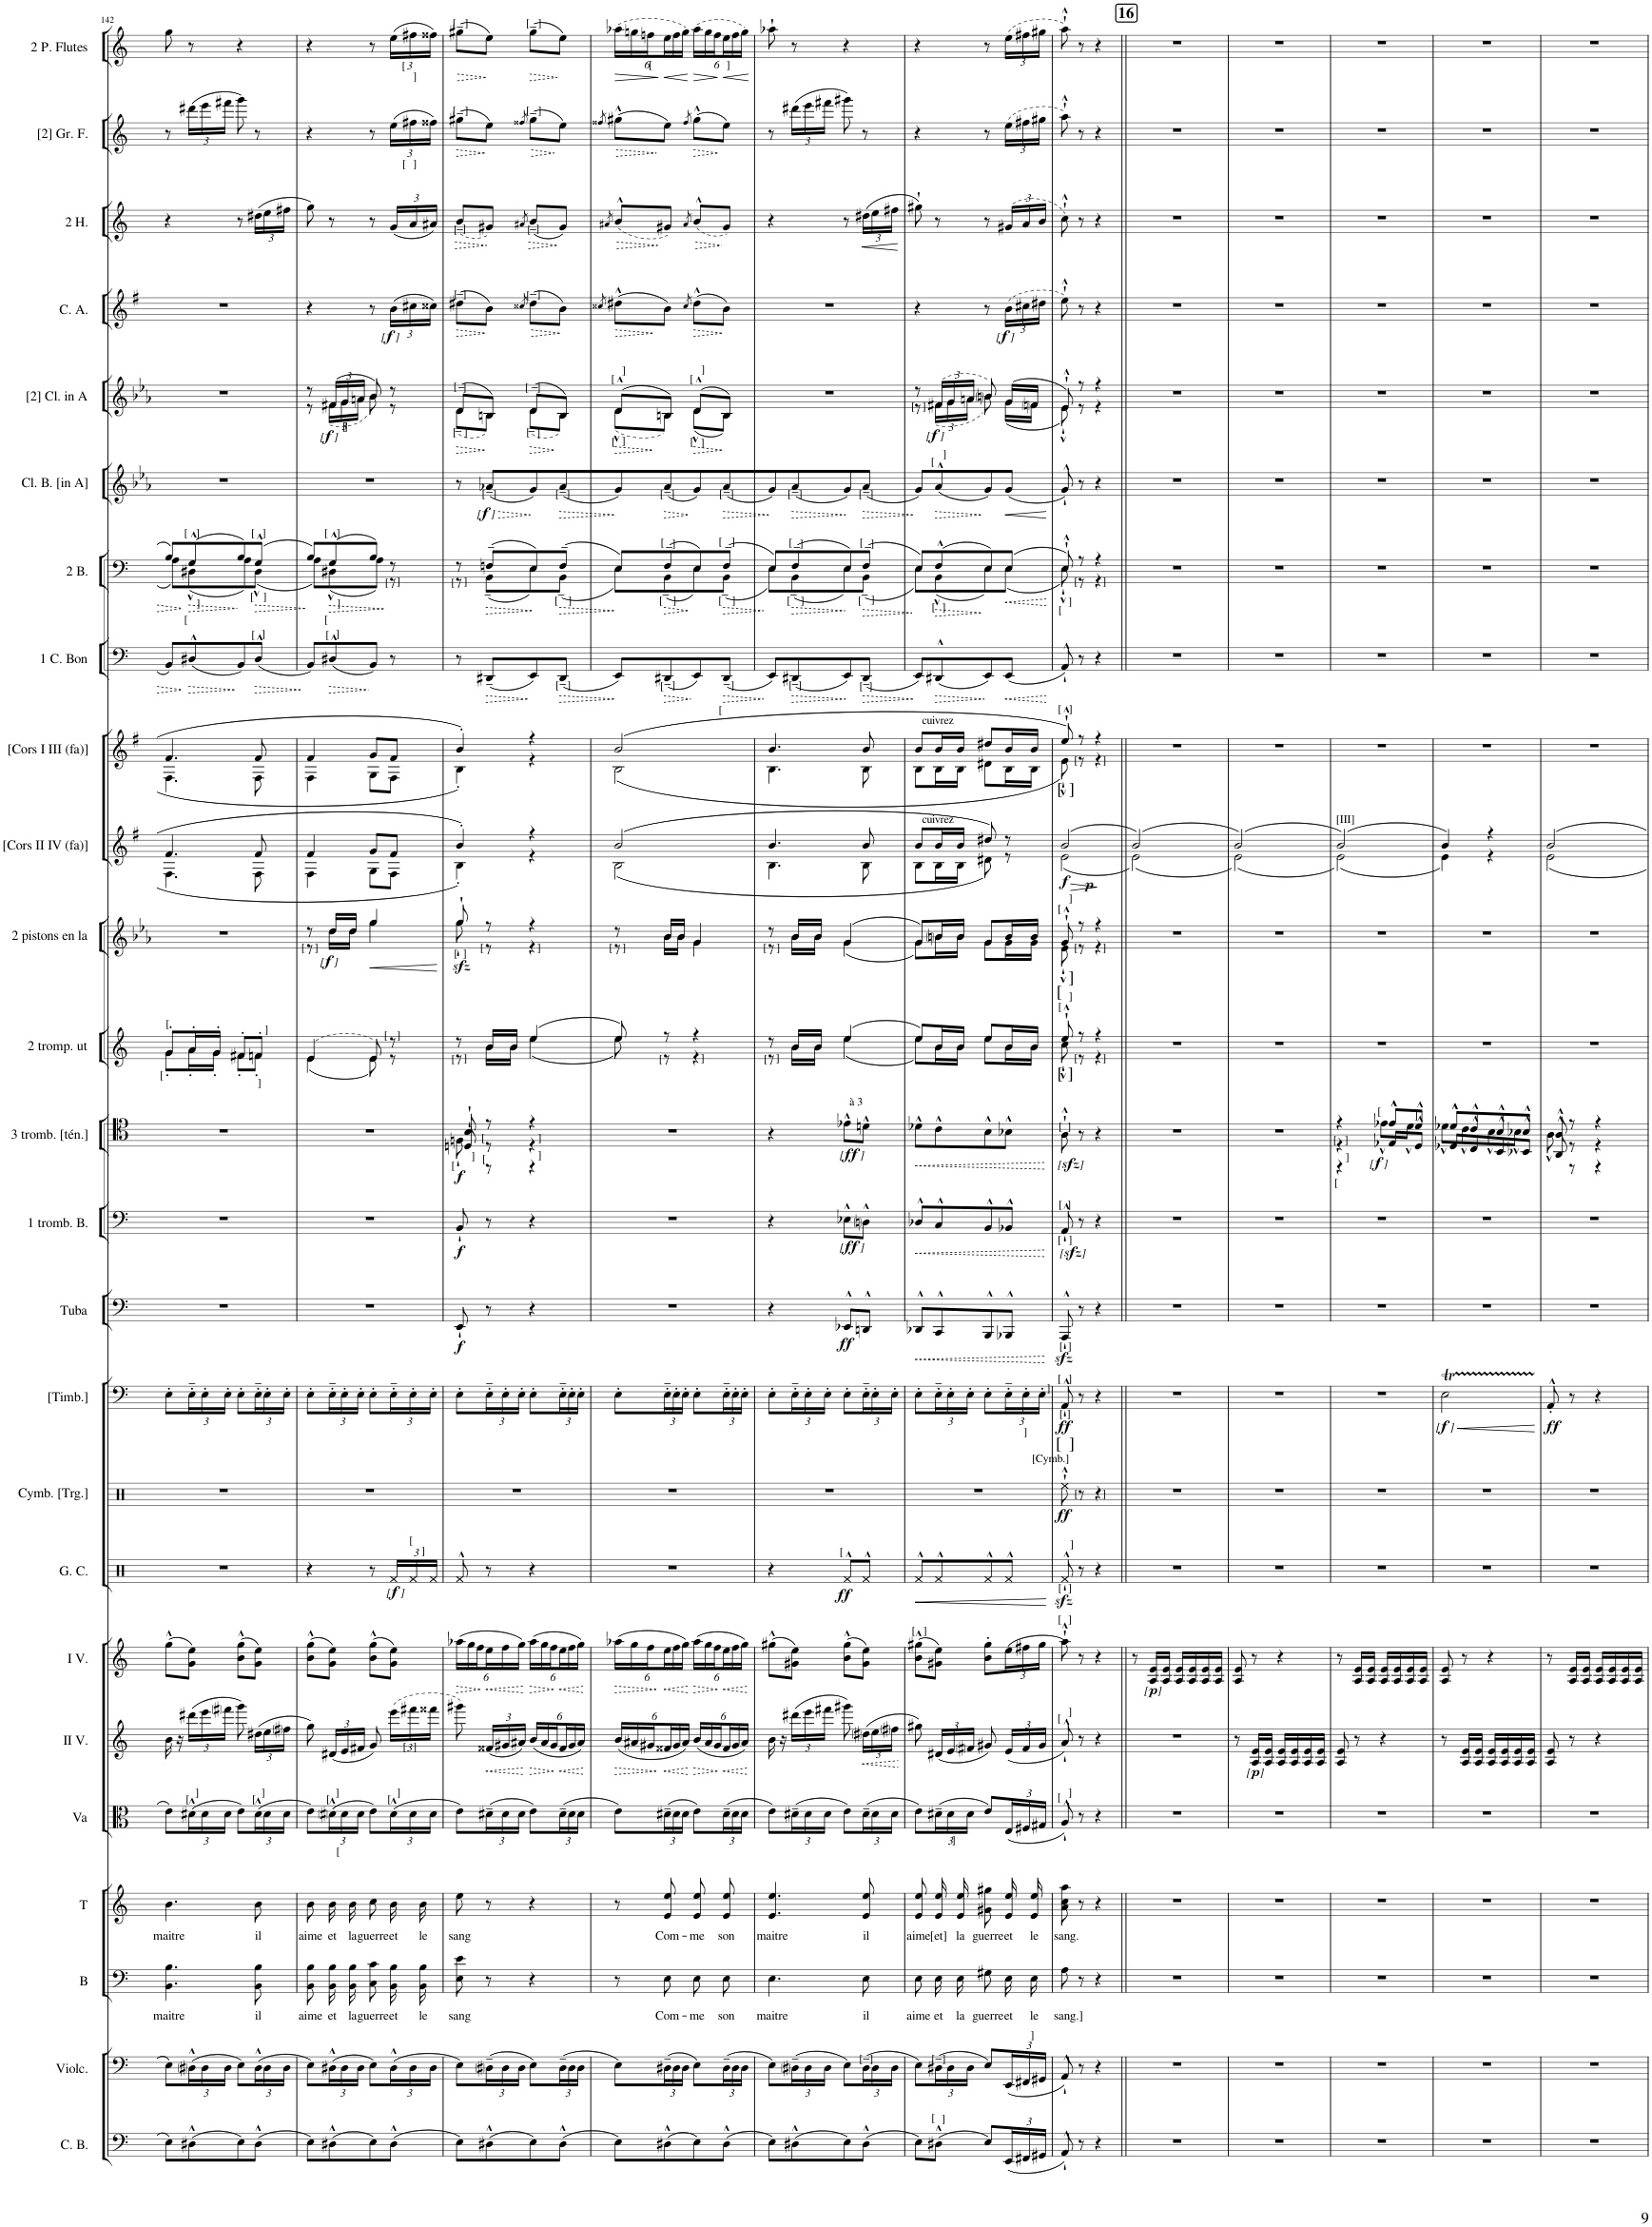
**kern	**kern	**kern	**text	**kern	**text	**kern	**kern	**dynam	**kern	**dynam	**kern	**dynam	**kern	**dynam	**kern	**dynam	**kern	**dynam	**kern	**kern	**dynam	**kern	**dynam	**kern	**kern	**dynam	**kern	**dynam	**kern	**dynam	**kern	**dynam	**kern	**dynam	**kern	**dynam	**kern	**dynam	**kern	**dynam
*part23	*part22	*part21	*part21	*part20	*part20	*part19	*part18	*part18	*part17	*part17	*part16	*part16	*part15	*part15	*part14	*part14	*part13	*part13	*part12	*part11	*part11	*part10	*part10	*part9	*part8	*part8	*part7	*part7	*part6	*part6	*part5	*part5	*part4	*part4	*part3	*part3	*part2	*part2	*part1	*part1
*staff23	*staff22	*staff21	*staff21	*staff20	*staff20	*staff19	*staff18	*staff18	*staff17	*staff17	*staff16	*staff16	*staff15	*staff15	*staff14	*staff14	*staff13	*staff13	*staff12	*staff11	*staff11	*staff10	*staff10	*staff9	*staff8	*staff8	*staff7	*staff7	*staff6	*staff6	*staff5	*staff5	*staff4	*staff4	*staff3	*staff3	*staff2	*staff2	*staff1	*staff1
*I"Contre Basses	*I"Violoncelles	*I"Basses	*	*I"Ténors	*	*I"Altis	*I"2ds Violons	*	*I"1ers Violons	*	*I"Timbales	*	*I"1 Tuba	*	*I"1 trombone Basse	*	*I"3 trombones Ténor	*	*I"2 Trompettes en ut	*I"2 Cornets à pistons en sib	*	*I"2me et 4e Cors [en fa]	*	*I"1er et 3me Cors [en fa]	*I"1 Contre Basson	*	*I"2 Bassons	*	*I"1 Cl. Basse en sib	*	*I"2 Clarinettes en sib	*	*I"1 Cor Anglais	*	*I"2 Hautbois	*	*I"2 gr. flutes	*	*I"2 petites flutes	*
*I'C. B.	*I'Violc.	*I'B	*	*I'T	*	*	*	*	*	*	*I'[Timb.]	*	*I'Tuba	*	*I'1 tromb. B.	*	*I'3 tromb. [tén.]	*	*I'2 tromp. ut	*I'2 Pist. sib	*	*	*	*	*I'1 C. Bon	*	*I'2 B.	*	*I'Cl. B. [sib]	*	*I'[2] Cl. sib	*	*I'C. A.	*	*I'2 H.	*	*I'[2] Gr. F.	*	*I'2 P. Flutes	*
!!LO:PB:g=z
*clefF4	*clefF4	*clefF4	*	*clefG2	*	*clefC3	*clefG2	*	*clefG2	*	*clefF4	*	*clefF4	*	*clefF4	*	*clefC4	*	*clefG2	*clefG2	*	*clefG2	*	*clefG2	*clefF4	*	*clefF4	*	*clefG2	*	*clefG2	*	*clefG2	*	*clefG2	*	*clefG2	*	*clefG2	*
*Trd7c12	*	*	*	*	*	*	*	*	*	*	*	*	*	*	*	*	*	*	*Trd1c2	*Trd2c3	*	*Trd4c7	*	*Trd4c7	*Trd7c12	*	*	*	*Trd9c15	*	*Trd2c3	*	*Trd4c7	*	*	*	*	*	*Trd-7c-12	*
*k[]	*k[]	*k[]	*	*k[]	*	*k[]	*k[]	*	*k[]	*	*k[]	*	*k[]	*	*k[]	*	*k[]	*	*k[]	*k[b-e-a-]	*	*k[f#]	*	*k[f#]	*k[]	*	*k[]	*	*k[b-e-a-]	*	*k[b-e-a-]	*	*k[f#]	*	*k[]	*	*k[]	*	*k[]	*
*M2/4	*M2/4	*M2/4	*	*M2/4	*	*M2/4	*M2/4	*	*M2/4	*	*M2/4	*	*M2/4	*	*M2/4	*	*M2/4	*	*M2/4	*M2/4	*	*M2/4	*	*M2/4	*M2/4	*	*M2/4	*	*M2/4	*	*M2/4	*	*M2/4	*	*M2/4	*	*M2/4	*	*M2/4	*
=142	=142	=142	=142	=142	=142	=142	=142	=142	=142	=142	=142	=142	=142	=142	=142	=142	=142	=142	=142	=142	=142	=142	=142	=142	=142	=142	=142	=142	=142	=142	=142	=142	=142	=142	=142	=142	=142	=142	=142	=142
!	!	!	!	!	!	!	!	!	!	!	!	!	!	!	!	!	!	!	!LO:TX:b:t=[	!	!	!	!	!	!	!	!	!	!	!	!	!	!	!	!	!	!	!	!	!
!	!	!	!	!	!	!	!	!	!	!	!	!	!	!	!	!	!	!	!LO:TX:a:t=[	!	!	!	!	!	!	!	!	!	!	!	!	!	!	!	!	!	!	!	!	!
!	!	!	!LO:LY:b	!	!LO:LY:b	!	!	!	!	!	!	!	!	!	!	!	!	!	!	!	!	!	!	!	!	!	!	!	!	!	!	!	!	!	!	!	!	!	!	!
*	*	*	*	*	*	*	*	*	*	*	*	*	*	*	*	*	*	*	*^	*	*	*^	*	*^	*	*	*^	*	*	*	*	*	*	*	*	*	*	*	*	*
8E\L	8E\L	4.BB\ 4.B\	maitre	4.b\	maitre	8e\L	16b\	.	(8gg^^\L	.	8E'\L	.	2r	.	2r	.	2r	.	8g'/L	8g'\L	2r	.	4.f#/	4.F#\	.	4.f#/	4.F#\	8BB/L	.	8B/L	8A\L	.	2r	.	2r	.	2r	.	4r	.	8r	.	8gg\	.
.	.	.	.	.	.	.	16r	.	.	.	.	.	.	.	.	.	.	.	.	.	.	.	.	.	.	.	.	.	.	.	.	.	.	.	.	.	.	.	.	.	.	.	.	.
*	*Xbrackettup	*	*	*	*	*Xbrackettup	*Xbrackettup	*	*	*	*Xbrackettup	*	*	*	*	*	*	*	*	*	*	*	*	*	*	*	*	*	*	*	*	*	*	*	*	*	*	*	*	*	*	*	*	*
!	!	!	!	!	!	!	!	!	!	!	!	!	!	!	!	!	!	!	!	!	!	!	!	!	!	!	!	!	!LO:HP:b	!	!	!LO:HP:b	!	!	!	!	!	!	!	!	!	!	!	!
*	*	*	*	*	*	*	*	*	*	*	*	*	*	*	*	*	*	*	*	*	*	*	*	*	*	*	*	*	*	*	*	*	*	*	*	*	*	*	*	*	*Xbrackettup	*	*	*
!	!	!	!	!	!	!	!	!	!	!	!	!	!	!	!	!	!	!	!	!	!	!	!	!	!	!	!	!	!	!LO:TX:b:t=[	!	!	!	!	!	!	!	!	!	!	!	!	!	!
!	!	!	!	!	!	!	!	!	!	!	!	!	!	!	!	!	!	!	!	!	!	!	!	!	!	!	!	!	!	!LO:TX:a:t=[	!	!	!	!	!	!	!	!	!	!	!	!	!	!
!	!	!	!	!	!	!	!	!	!	!	!	!	!	!	!	!	!	!	!	!	!	!	!	!	!	!	!	!	!	!LO:TX:b:t=]	!	!	!	!	!	!	!	!	!	!	!	!	!	!
!	!	!	!	!	!	!	!	!	!	!	!	!	!	!	!	!	!	!	!	!	!	!	!	!	!	!	!	!	!	!LO:TX:a:t=]	!	!	!	!	!	!	!	!	!	!	!	!	!	!
!	!	!	!	!	!	!LO:TX:a:t=[	!	!	!	!	!	!	!	!	!	!	!	!	!	!	!	!	!	!	!	!	!	!	!	!	!	!	!	!	!	!	!	!	!	!	!	!	!	!
!	!	!	!	!	!	!LO:TX:a:t=]	!	!	!	!	!	!	!	!	!	!	!	!	!	!	!	!	!	!	!	!	!	!	!	!	!	!	!	!	!	!	!	!	!	!	!	!	!	!
(8D#X^^\	(24D#j^^\L	.	.	.	.	(24d#X^^\L	(24ddd#X\LL	.	8g\ 8ee\J)	.	24E'~\L	.	.	.	.	.	.	.	16a'/L	16a'\L	.	.	.	.	.	.	.	(8D#X^^/	>	(8G^^/	(8D#X^^\	>	.	.	.	.	.	.	.	.	(24ddd#X\LL	.	8r	.
.	24D#\	.	.	.	.	24d#\	24eee\	.	.	.	24E'\	.	.	.	.	.	.	.	.	.	.	.	.	.	.	.	.	.	.	.	.	.	.	.	.	.	.	.	.	.	24eee\	.	.	.
.	.	.	.	.	.	.	.	.	.	.	.	.	.	.	.	.	.	.	16g'/JJ	16g'\JJ	.	.	.	.	.	.	.	.	.	.	.	.	.	.	.	.	.	.	.	.	.	.	.	.
.	24D#\JJ	.	.	.	.	24d#\JJ	24fff#j\JJ	.	.	.	24E'\JJ	.	.	.	.	.	.	.	.	.	.	.	.	.	.	.	.	.	.	.	.	.	.	.	.	.	.	.	.	.	24fff#X\JJ	.	.	.
8E\)	8E\L)	.	.	.	.	8e\L)	8ggg\)	.	(8b\^^ 8gg\^^L	.	8E'\L	.	.	.	.	.	.	.	8f#X'/L	8f#'\L	.	.	.	.	.	.	.	8BB/)	.	8B/)	8A\)	.	.	.	.	.	.	.	8r	.	8ggg\)	.	4r	.
!	!	!	!LO:LY:b	!	!LO:LY:b	!	!	!	!	!	!	!	!	!	!	!	!	!	!	!	!	!	!	!	!	!	!	!	!LO:HP:n=1:b	!	!	!LO:HP:n=1:b	!	!	!	!	!	!	!	!	!	!	!	!
*	*	*	*	*	*	*	*	*	*	*	*	*	*	*	*	*	*	*	*	*	*	*	*	*	*	*	*	*	*	*	*	*	*	*	*	*	*	*	*Xbrackettup	*	*	*	*	*
!	!	!	!	!	!	!	!	!	!	!	!	!	!	!	!	!	!	!	!	!	!	!	!	!	!	!	!	!	!	!LO:TX:b:t=[	!	!	!	!	!	!	!	!	!	!	!	!	!	!
!	!	!	!	!	!	!	!	!	!	!	!	!	!	!	!	!	!	!	!	!	!	!	!	!	!	!	!	!	!	!LO:TX:a:t=[	!	!	!	!	!	!	!	!	!	!	!	!	!	!
!	!	!	!	!	!	!	!	!	!	!	!	!	!	!	!	!	!	!	!	!	!	!	!	!	!	!	!	!	!	!LO:TX:b:t=]	!	!	!	!	!	!	!	!	!	!	!	!	!	!
!	!	!	!	!	!	!	!	!	!	!	!	!	!	!	!	!	!	!	!	!	!	!	!	!	!	!	!	!	!	!LO:TX:a:t=]	!	!	!	!	!	!	!	!	!	!	!	!	!	!
!	!	!	!	!	!	!	!	!	!	!	!	!	!	!	!	!	!	!	!	!	!	!	!	!	!	!	!	!LO:TX:a:t=[	!	!	!	!	!	!	!	!	!	!	!	!	!	!	!	!
!	!	!	!	!	!	!	!	!	!	!	!	!	!	!	!	!	!	!	!	!	!	!	!	!	!	!	!	!LO:TX:a:t=]	!	!	!	!	!	!	!	!	!	!	!	!	!	!	!	!
!	!	!	!	!	!	!	!	!	!	!	!	!	!	!	!	!	!	!	!LO:TX:b:t=]	!	!	!	!	!	!	!	!	!	!	!	!	!	!	!	!	!	!	!	!	!	!	!	!	!
!	!	!	!	!	!	!	!	!	!	!	!	!	!	!	!	!	!	!	!LO:TX:a:t=]	!	!	!	!	!	!	!	!	!	!	!	!	!	!	!	!	!	!	!	!	!	!	!	!	!
!	!	!	!	!	!	!LO:TX:a:t=[	!	!	!	!	!	!	!	!	!	!	!	!	!	!	!	!	!	!	!	!	!	!	!	!	!	!	!	!	!	!	!	!	!	!	!	!	!	!
!	!	!	!	!	!	!LO:TX:a:t=]	!	!	!	!	!	!	!	!	!	!	!	!	!	!	!	!	!	!	!	!	!	!	!	!	!	!	!	!	!	!	!	!	!	!	!	!	!	!
(8D#^^\J	(24D#^^\L	8BB\ 8B\	il	8b\	il	(24d#^^\L	(24dd#X\LL	.	8g\ 8ee\J)	.	24E'~\L	.	.	.	.	.	.	.	8fn'/J	8f'\J	.	.	8f#/	8F#\	.	8f#/	8F#\	(8D#^^/J	] >	(8G^^/J	(8D#^^\J	] >	.	.	.	.	.	.	(24dd#X\LL	.	8r	.	.	.
.	24D#\	.	.	.	.	24d#\	24ee\	.	.	.	24E'\	.	.	.	.	.	.	.	.	.	.	.	.	.	.	.	.	.	.	.	.	.	.	.	.	.	.	.	24ee\	.	.	.	.	.
.	24D#\JJ	.	.	.	.	24d#\JJ	24ff#j\JJ	.	.	.	24E'\JJ	.	.	.	.	.	.	.	.	.	.	.	.	.	.	.	.	.	.	.	.	.	.	.	.	.	.	.	24ff#X\JJ	.	.	.	.	.
=143	=143	=143	=143	=143	=143	=143	=143	=143	=143	=143	=143	=143	=143	=143	=143	=143	=143	=143	=143	=143	=143	=143	=143	=143	=143	=143	=143	=143	=143	=143	=143	=143	=143	=143	=143	=143	=143	=143	=143	=143	=143	=143	=143	=143
!	!	!	!	!	!	!	!	!	!	!	!	!	!	!	!	!	!	!	!	!	!LO:TX:a:t=[	!	!	!	!	!	!	!	!	!	!	!	!	!	!	!	!	!	!	!	!	!	!	!
!	!	!	!	!	!	!	!	!	!	!	!	!	!	!	!	!	!	!	!	!	!LO:TX:a:t=]	!	!	!	!	!	!	!	!	!	!	!	!	!	!	!	!	!	!	!	!	!	!	!
!	!	!	!LO:LY:b	!	!LO:LY:b	!	!	!	!	!	!	!	!	!	!	!	!	!	!	!	!	!	!	!	!	!	!	!	!	!	!	!	!	!	!	!	!	!	!	!	!	!	!	!
*	*	*	*	*	*	*	*	*	*	*	*	*	*	*	*	*	*	*	*	*	*^	*	*	*	*	*	*	*	*	*	*	*	*	*	*^	*	*	*	*	*	*	*	*	*
8E\L)	8E\L)	8BB\ 8B\L	aime	8b\L	aime	8e\L)	8gg\)	.	(8b\^^ 8gg\^^L	.	8E'\L	.	2r	.	2r	.	2r	.	(4e/	(4e\	8r	8r	.	4f#/	4F#\	.	4f#/	4F#\	8BB/L)	.	8B/L)	8A\L)	.	2r	.	8r	8r	.	4r	.	8gg\)	.	4r	.	4r	.
!	!	!	!LO:LY:b	!	!LO:LY:b	!	!	!	!	!	!	!	!	!	!	!	!	!	!	!	!	!	!	!	!	!	!	!	!	!LO:HP:n=1:b	!	!	!LO:HP:n=1:b	!	!	!	!	!	!	!	!	!	!	!	!	!
*	*	*	*	*	*	*	*	*	*	*	*	*	*	*	*	*	*	*	*	*	*	*	*	*	*	*	*	*	*	*	*	*	*	*	*	*Xbrackettup	*	*	*	*	*	*	*	*	*	*
!	!	!	!	!	!	!	!	!	!	!	!	!	!	!	!	!	!	!	!	!	!	!	!	!	!	!	!	!	!	!	!	!	!	!	!	!LO:TX:b:t=[	!	!	!	!	!	!	!	!	!	!
!	!	!	!	!	!	!	!	!	!	!	!	!	!	!	!	!	!	!	!	!	!	!	!	!	!	!	!	!	!	!	!LO:TX:a:t=[	!	!	!	!	!	!	!	!	!	!	!	!	!	!	!
!	!	!	!	!	!	!	!	!	!	!	!	!	!	!	!	!	!	!	!	!	!	!	!	!	!	!	!	!	!	!	!LO:TX:a:t=]	!	!	!	!	!	!	!	!	!	!	!	!	!	!	!
!	!	!	!	!	!	!	!	!	!	!	!	!	!	!	!	!	!	!	!	!	!	!	!	!	!	!	!	!	!	!	!LO:TX:b:t=[	!	!	!	!	!	!	!	!	!	!	!	!	!	!	!
!	!	!	!	!	!	!	!	!	!	!	!	!	!	!	!	!	!	!	!	!	!	!	!	!	!	!	!	!	!	!	!LO:TX:b:t=]	!	!	!	!	!	!	!	!	!	!	!	!	!	!	!
!	!	!	!	!	!	!	!	!	!	!	!	!	!	!	!	!	!	!	!	!	!	!	!	!	!	!	!	!	!LO:TX:a:t=]	!	!	!	!	!	!	!	!	!	!	!	!	!	!	!	!	!
!	!	!	!	!	!	!	!	!	!	!	!	!	!	!	!	!	!	!	!	!	!	!	!	!	!	!	!	!	!LO:TX:a:t=[	!	!	!	!	!	!	!	!	!	!	!	!	!	!	!	!	!
!	!	!	!	!	!	!LO:TX:a:t=[	!	!	!	!	!	!	!	!	!	!	!	!	!	!	!	!	!	!	!	!	!	!	!	!	!	!	!	!	!	!	!	!	!	!	!	!	!	!	!	!
!	!	!	!	!	!	!LO:TX:a:t=]	!	!	!	!	!	!	!	!	!	!	!	!	!	!	!	!	!	!	!	!	!	!	!	!	!	!	!	!	!	!	!	!	!	!	!	!	!	!	!	!
!	!	!	!	!	!	!	!	!	!	!	!	!	!	!	!	!	!	!	!	!	!	!	!LO:DY:b	!	!	!	!	!	!	!	!	!	!	!	!	!	!	!	!	!	!	!	!	!	!	!
!	!	!	!	!	!	!	!	!	!	!	!	!	!	!	!	!	!	!	!	!	!	!	!LO:DY:n=1:b	!	!	!	!	!	!	!	!	!	!	!	!	!	!	!	!	!	!	!	!	!	!	!
!	!	!	!	!	!	!	!	!	!	!	!	!	!	!	!	!	!	!	!	!	!	!	!LO:DY:n=2:b	!	!	!	!	!	!	!	!	!	!	!	!	!	!	!LO:DY:b	!	!	!	!	!	!	!	!
!	!	!	!	!	!	!	!	!	!	!	!	!	!	!	!	!	!	!	!	!	!	!	!	!	!	!	!	!	!	!	!	!	!	!	!	!	!	!LO:DY:n=1:b	!	!	!	!	!	!	!	!
!	!	!	!	!	!	!	!	!	!	!	!	!	!	!	!	!	!	!	!	!	!	!	!	!	!	!	!	!	!	!	!	!	!	!	!	!	!	!LO:DY:n=2:b	!	!	!	!	!	!	!	!
(8D#X^^\	(24D#X^^\L	16BB\ 16B\L	et	16b\L	et	(24d#j^^\L	(24d#X/LL	.	8g\ 8ee\J)	.	24E'~\L	.	.	.	.	.	.	.	.	.	16dd/LL	16dd\LL	other-dynamics f other-dynamics	.	.	.	.	.	(8D#X^^/	] >	(8G^^/	(8D#X^^\	] >	.	.	(24f#X/LL	(24f#\LL	other-dynamics f other-dynamics	.	.	8r	.	.	.	.	.
!	!	!	!	!	!	!LO:TX:b:t=[	!	!	!	!	!	!	!	!	!	!	!	!	!	!	!	!	!	!	!	!	!	!	!	!	!	!	!	!	!	!	!	!	!	!	!	!	!	!	!	!
.	24D#\	.	.	.	.	24d#\	24e/	.	.	.	24E'\	.	.	.	.	.	.	.	.	.	.	.	.	.	.	.	.	.	.	.	.	.	.	.	.	24g/	24g\	.	.	.	.	.	.	.	.	.
!	!	!	!LO:LY:b	!	!LO:LY:b	!	!	!	!	!	!	!	!	!	!	!	!	!	!	!	!	!	!	!	!	!	!	!	!	!	!	!	!	!	!	!	!	!	!	!	!	!	!	!	!	!
.	.	16BB\ 16B\JJ	la	16b\JJ	la	.	.	.	.	.	.	.	.	.	.	.	.	.	.	.	16dd/JJ	16dd\JJ	.	.	.	.	.	.	.	.	.	.	.	.	.	.	.	.	.	.	.	.	.	.	.	.
!	!	!	!	!	!	!	!	!	!	!	!	!	!	!	!	!	!	!	!	!	!	!	!	!	!	!	!	!	!	!	!	!	!	!	!	!LO:TX:b:t=]	!	!	!	!	!	!	!	!	!	!
.	24D#\JJ	.	.	.	.	24d#\JJ	24f#X/JJ	.	.	.	24E'\JJ	.	.	.	.	.	.	.	.	.	.	.	.	.	.	.	.	.	.	.	.	.	.	.	.	24an/JJ	24a\JJ	.	.	.	.	.	.	.	.	.
!	!	!	!LO:LY:b	!	!LO:LY:b	!	!	!	!	!	!	!	!	!	!	!	!	!	!	!	!	!	!LO:HP:b	!	!	!	!	!	!	!	!	!	!	!	!	!	!	!	!	!	!	!	!	!	!	!
8E\)	8E\L)	8C\ 8c\L	guerre	8cc\L	guerre	8e\L)	8g/)	.	(8b\^^ 8gg\^^L	.	8E'\L	.	.	.	.	.	.	.	8e/)	8e\)	4gg/	4gg\	<	8g/L	8G\L	.	8g/L	8G\L	8BB/J)	.	8B/J)	8A\J)	.	.	.	8b-/)	8b-\)	.	8r	.	8r	.	8r	.	8r	.
!	!	!	!LO:LY:b	!	!LO:LY:b	!	!	!	!	!	!	!	!	!	!	!	!	!	!	!	!	!	!	!	!	!	!	!	!	!	!	!	!	!	!	!	!	!	!	!	!	!	!	!	!	!
*	*	*	*	*	*	*	*	*	*	*	*	*	*	*	*	*	*	*	*	*	*	*	*	*	*	*	*	*	*	*	*	*	*	*	*	*	*	*	*Xbrackettup	*	*	*	*	*	*Xbrackettup	*
!	!	!	!	!	!	!	!	!	!	!	!	!	!	!	!	!	!	!	!	!	!	!	!	!	!	!	!	!	!	!	!	!	!	!	!	!	!	!	!	!	!	!	!	!	!LO:TX:b:t=[	!
!	!	!	!	!	!	!	!	!	!	!	!	!	!	!	!	!	!	!	!	!	!	!	!	!	!	!	!	!	!	!	!	!	!	!	!	!	!	!	!	!	!	!	!	!	!LO:TX:b:t=]	!
!	!	!	!	!	!	!	!	!	!	!	!	!	!	!	!	!	!	!	!	!	!	!	!	!	!	!	!	!	!	!	!	!	!	!	!	!	!	!	!	!	!	!	!LO:TX:b:t=[	!	!	!
!	!	!	!	!	!	!	!	!	!	!	!	!	!	!	!	!	!	!	!	!	!	!	!	!	!	!	!	!	!	!	!	!	!	!	!	!	!	!	!	!	!	!	!LO:TX:b:t=]	!	!	!
!	!	!	!	!	!	!	!	!	!	!	!	!	!	!	!	!	!	!	!	!	!	!	!	!	!	!	!	!	!	!	!LO:TX:b:t=[	!	!	!	!	!	!	!	!	!	!	!	!	!	!	!
!	!	!	!	!	!	!	!	!	!	!	!	!	!	!	!	!	!	!	!	!	!	!	!	!	!	!	!	!	!	!	!LO:TX:b:t=]	!	!	!	!	!	!	!	!	!	!	!	!	!	!	!
!	!	!	!	!	!	!	!	!	!	!	!	!	!	!	!	!	!	!	!LO:TX:a:t=[	!	!	!	!	!	!	!	!	!	!	!	!	!	!	!	!	!	!	!	!	!	!	!	!	!	!	!
!	!	!	!	!	!	!	!	!	!	!	!	!	!	!	!	!	!	!	!LO:TX:a:t=]	!	!	!	!	!	!	!	!	!	!	!	!	!	!	!	!	!	!	!	!	!	!	!	!	!	!	!
!	!	!	!	!	!	!	!LO:TX:b:t=[	!	!	!	!	!	!	!	!	!	!	!	!	!	!	!	!	!	!	!	!	!	!	!	!	!	!	!	!	!	!	!	!	!	!	!	!	!	!	!
!	!	!	!	!	!	!	!LO:TX:b:t=]	!	!	!	!	!	!	!	!	!	!	!	!	!	!	!	!	!	!	!	!	!	!	!	!	!	!	!	!	!	!	!	!	!	!	!	!	!	!	!
!	!	!	!	!	!	!LO:TX:a:t=[	!	!	!	!	!	!	!	!	!	!	!	!	!	!	!	!	!	!	!	!	!	!	!	!	!	!	!	!	!	!	!	!	!	!	!	!	!	!	!	!
!	!	!	!	!	!	!LO:TX:a:t=]	!	!	!	!	!	!	!	!	!	!	!	!	!	!	!	!	!	!	!	!	!	!	!	!	!	!	!	!	!	!	!	!	!	!	!	!	!	!	!	!
!	!	!	!	!	!	!	!	!	!	!	!	!	!	!	!	!	!	!	!	!	!	!	!	!	!	!	!	!	!	!	!	!	!	!	!	!	!	!	!	!LO:DY:b	!	!	!	!	!	!
!	!	!	!	!	!	!	!	!	!	!	!	!	!	!	!	!	!	!	!	!	!	!	!	!	!	!	!	!	!	!	!	!	!	!	!	!	!	!	!	!LO:DY:n=1:b	!	!	!	!	!	!
!	!	!	!	!	!	!	!	!	!	!	!	!	!	!	!	!	!	!	!	!	!	!	!	!	!	!	!	!	!	!	!	!	!	!	!	!	!	!	!	!LO:DY:n=2:b	!	!	!	!	!	!
(8D#^^\J	(24D#^^\L	16BB\ 16B\L	et	16b\L	et	(24d#^^\L	(24eee\LL	.	8g\ 8ee\J)	.	24E'~\L	.	.	.	.	.	.	.	8r	8r	.	.	.	8f#/J	8F#\J	.	8f#/J	8F#\J	8r	]	8r	8r	]	.	.	8r	8r	.	(24b\LL	other-dynamics f other-dynamics	(24g/LL	.	(24ee\LL	.	(24ee\LL	.
.	24D#\	.	.	.	.	24d#\	24fff#X\	.	.	.	24E'\	.	.	.	.	.	.	.	.	.	.	.	.	.	.	.	.	.	.	.	.	.	.	.	.	.	.	.	24cc#X\	.	24a/	.	24ff#X\	.	24ff#X\	.
!	!	!	!LO:LY:b	!	!LO:LY:b	!	!	!	!	!	!	!	!	!	!	!	!	!	!	!	!	!	!	!	!	!	!	!	!	!	!	!	!	!	!	!	!	!	!	!	!	!	!	!	!	!
.	.	16BB\ 16B\JJ	le	16b\JJ	le	.	.	.	.	.	.	.	.	.	.	.	.	.	.	.	.	.	.	.	.	.	.	.	.	.	.	.	.	.	.	.	.	.	.	.	.	.	.	.	.	.
.	24D#\JJ	.	.	.	.	24d#\JJ	24fff##X\JJ	.	.	.	24E'\JJ	.	.	.	.	.	.	.	.	.	.	.	.	.	.	.	.	.	.	.	.	.	.	.	.	.	.	.	24cc##X\JJ)	.	24a#X/JJ)	.	24ff##X\JJ)	.	24ff##X\JJ)	.
*	*	*	*	*	*	*	*	*	*	*	*	*	*	*	*	*	*	*	*v	*v	*	*	*	*v	*v	*	*v	*v	*	*	*v	*v	*	*	*	*v	*v	*	*	*	*	*	*	*	*	*
*	*	*	*	*	*	*	*	*	*	*	*	*	*	*	*	*	*	*	*	*v	*v	*	*	*	*	*	*	*	*	*	*	*	*	*	*	*	*	*	*	*	*
.	.	.	.	.	.	.	.	.	.	.	.	.	.	.	.	.	.	.	.	.	[	.	.	.	.	.	.	.	.	.	.	.	.	.	.	.	.	.	.	.
=144	=144	=144	=144	=144	=144	=144	=144	=144	=144	=144	=144	=144	=144	=144	=144	=144	=144	=144	=144	=144	=144	=144	=144	=144	=144	=144	=144	=144	=144	=144	=144	=144	=144	=144	=144	=144	=144	=144	=144	=144
!	!	!	!LO:LY:b	!	!LO:LY:b	!	!	!	!	!	!	!	!	!	!	!	!	!	!	!	!	!	!	!	!	!	!	!	!	!	!	!	!	!	!	!	!	!	!	!
*	*	*	*	*	*	*	*	*	*Xbrackettup	*	*	*	*	*	*	*	*	*	*	*	*	*	*	*	*	*	*	*	*	*	*	*	*	*	*	*	*	*	*	*
!	!	!	!	!	!	!	!	!	!	!	!	!	!	!	!	!	!	!	!	!	!	!	!	!	!	!	!	!	!	!	!	!	!	!	!	!	!	!	!LO:TX:a:t=[	!
!	!	!	!	!	!	!	!	!	!	!	!	!	!	!	!	!	!	!	!	!	!	!	!	!	!	!	!	!	!	!	!	!	!	!	!	!	!	!	!LO:TX:a:t=]	!
!	!	!	!	!	!	!	!	!	!	!	!	!	!	!	!	!	!	!	!	!	!	!	!	!	!	!	!	!	!	!	!	!	!	!	!	!	!LO:TX:a:t=[	!	!	!
!	!	!	!	!	!	!	!	!	!	!	!	!	!	!	!	!	!	!	!	!	!	!	!	!	!	!	!	!	!	!	!	!	!	!	!	!	!LO:TX:a:t=]	!	!	!
!	!	!	!	!	!	!	!	!	!	!	!	!	!	!	!	!	!	!	!	!	!	!	!	!	!	!	!	!	!	!	!	!	!	!	!LO:TX:a:t=[	!	!	!	!	!
!	!	!	!	!	!	!	!	!	!	!	!	!	!	!	!	!	!	!	!	!	!	!	!	!	!	!	!	!	!	!	!	!	!	!	!LO:TX:a:t=]	!	!	!	!	!
!	!	!	!	!	!	!	!	!	!	!	!	!	!	!	!	!	!	!	!	!	!	!	!	!	!	!	!	!	!	!	!	!	!LO:TX:a:t=[	!	!	!	!	!	!	!
!	!	!	!	!	!	!	!	!	!	!	!	!	!	!	!	!	!	!	!	!	!	!	!	!	!	!	!	!	!	!	!	!	!LO:TX:a:t=]	!	!	!	!	!	!	!
!	!	!	!	!	!	!	!	!	!	!	!	!	!	!	!	!	!	!	!	!	!	!	!	!	!	!	!	!	!	!	!LO:TX:a:t=[	!	!	!	!	!	!	!	!	!
!	!	!	!	!	!	!	!	!	!	!	!	!	!	!	!	!	!	!	!	!	!	!	!	!	!	!	!	!	!	!	!LO:TX:b:t=[	!	!	!	!	!	!	!	!	!
!	!	!	!	!	!	!	!	!	!	!	!	!	!	!	!	!	!	!	!	!	!	!	!	!	!	!	!	!	!	!	!LO:TX:a:t=]	!	!	!	!	!	!	!	!	!
!	!	!	!	!	!	!	!	!	!	!	!	!	!	!	!	!	!	!	!	!	!	!	!	!	!	!	!	!	!	!	!LO:TX:b:t=]	!	!	!	!	!	!	!	!	!
!	!	!	!	!	!	!	!	!	!	!	!	!	!	!	!	!	!	!	!	!	!	!	!	!	!	!	!LO:TX:b:t=[	!	!	!	!	!	!	!	!	!	!	!	!	!
!	!	!	!	!	!	!	!	!	!	!	!	!	!	!	!	!	!	!	!	!	!	!	!	!	!	!	!LO:TX:b:t=]	!	!	!	!	!	!	!	!	!	!	!	!	!
!	!	!	!	!	!	!	!	!	!	!	!	!	!	!	!	!	!	!	!	!LO:TX:b:t=[	!	!	!	!	!	!	!	!	!	!	!	!	!	!	!	!	!	!	!	!
!	!	!	!	!	!	!	!	!	!	!	!	!	!	!	!	!	!	!	!	!LO:TX:b:t=]	!	!	!	!	!	!	!	!	!	!	!	!	!	!	!	!	!	!	!	!
!	!	!	!	!	!	!	!	!	!	!	!	!	!	!	!	!	!	!	!LO:TX:a:t=[	!	!	!	!	!	!	!	!	!	!	!	!	!	!	!	!	!	!	!	!	!
!	!	!	!	!	!	!	!	!	!	!	!	!	!	!	!	!	!	!	!LO:TX:a:t=]	!	!	!	!	!	!	!	!	!	!	!	!	!	!	!	!	!	!	!	!	!
!	!	!	!	!	!	!	!	!	!	!	!	!	!	!	!	!	!LO:TX:b:t=[	!	!	!	!	!	!	!	!	!	!	!	!	!	!	!	!	!	!	!	!	!	!	!
!	!	!	!	!	!	!	!	!	!	!	!	!	!	!	!	!	!LO:TX:b:t=]	!	!	!	!	!	!	!	!	!	!	!	!	!	!	!	!	!	!	!	!	!	!	!
!	!	!	!	!	!	!	!	!	!	!LO:HP:b	!	!	!	!LO:DY:b	!	!LO:DY:b	!	!LO:DY:b	!	!	!LO:DY:b	!	!	!	!	!	!	!	!	!	!	!LO:HP:b	!	!LO:HP:b	!	!LO:HP:b	!	!LO:HP:b	!	!LO:HP:b
*	*	*	*	*	*	*	*	*	*	*	*	*	*	*	*	*	*^	*	*^	*^	*	*^	*	*^	*	*	*^	*	*	*	*^	*	*	*	*	*	*	*	*	*
*	*	*	*	*	*	*	*	*	*	*	*	*	*	*	*	*	*	*^	*	*	*	*	*	*	*	*	*	*	*	*	*	*	*	*	*	*	*	*	*	*	*	*	*	*	*	*	*
8E\L)	8E\L)	8E\ 8e\	sang	8ee\	sang	8e\L)	8ggg#X\)	.	(24aa-X\LL	>	8E'\L	.	8EE`/	f	8BB`/	f	8B`/	8Fn`\	8Dn`/	f	8r	8r	8gg`/	8gg`\	sfz	4b'/	4B'\	.	4b'/	4B'\	8r	.	8r	8r	.	8r	.	(8d~/L	(8d~\L	>	(8dd#X~\L	>	(8b~/L	>	(8gg#X~\L	>	(8gg#X~\L	>
.	.	.	.	.	.	.	.	.	24gg\	.	.	.	.	.	.	.	.	.	.	.	.	.	.	.	.	.	.	.	.	.	.	.	.	.	.	.	.	.	.	.	.	.	.	.	.	.	.	.
.	.	.	.	.	.	.	.	.	24ff\J	.	.	.	.	.	.	.	.	.	.	.	.	.	.	.	.	.	.	.	.	.	.	.	.	.	.	.	.	.	.	.	.	.	.	.	.	.	.	.
!	!	!	!	!	!	!	!	!	!	!	!	!	!	!	!	!	!	!	!	!	!	!	!	!	!	!	!	!	!	!	!	!	!	!	!	!LO:TX:a:t=[	!	!	!	!	!	!	!	!	!	!	!	!
!	!	!	!	!	!	!	!	!	!	!	!	!	!	!	!	!	!	!	!	!	!	!	!	!	!	!	!	!	!	!	!	!	!	!	!	!LO:TX:a:t=]	!	!	!	!	!	!	!	!	!	!	!	!
!	!	!	!	!	!	!	!	!	!	!	!	!	!	!	!	!	!	!	!	!	!	!	!LO:TX:a:t=[	!	!	!	!	!	!	!	!	!	!	!	!	!	!	!	!	!	!	!	!	!	!	!	!	!
!	!	!	!	!	!	!	!	!	!	!	!	!	!	!	!	!	!LO:TX:b:t=[	!	!	!	!	!	!	!	!	!	!	!	!	!	!	!	!	!	!	!	!	!	!	!	!	!	!	!	!	!	!	!
!	!	!	!	!	!	!	!	!	!	!	!	!	!	!	!	!	!LO:TX:b:t=[	!	!	!	!	!	!	!	!	!	!	!	!	!	!	!	!	!	!	!	!	!	!	!	!	!	!	!	!	!	!	!
!	!	!	!	!	!	!	!	!LO:HP:b	!	!LO:HP:n=1:b	!	!	!	!	!	!	!	!	!	!	!	!	!	!	!	!	!	!	!	!	!	!LO:HP:b	!	!	!LO:HP:b	!	!LO:HP:b	!	!	!	!	!	!	!	!	!	!	!
!	!	!	!	!	!	!	!	!	!	!	!	!	!	!	!	!	!	!	!	!	!	!	!	!	!	!	!	!	!	!	!	!	!	!	!	!	!LO:DY:n=1:b	!	!	!	!	!	!	!	!	!	!	!
!	!	!	!	!	!	!	!	!	!	!	!	!	!	!	!	!	!	!	!	!	!	!	!	!	!	!	!	!	!	!	!	!	!	!	!	!	!LO:DY:n=2:b	!	!	!	!	!	!	!	!	!	!	!
!	!	!	!	!	!	!	!	!	!	!	!	!	!	!	!	!	!	!	!	!	!	!	!	!	!	!	!	!	!	!	!	!	!	!	!	!	!LO:DY:n=3:b	!	!	!	!	!	!	!	!	!	!	!
(8D#X^^\	(24D#j~\L	8r	.	8r	.	(24d#X~\L	(24f##X/LL	<	24ee\L	] <	24E'~\L	.	8r	.	8r	.	8r	8r	8r	.	16b/LL	16b\LL	8r	8r	.	.	.	.	.	.	(8DD#X~/L	>	(8Fn~/L	(8BB~\L	>	(8a-X~/L	> other-dynamics f other-dynamics	8Bn/J)	8B\J)	.	8b\J)	.	8g#X/J)	.	8ee\J)	.	8ee\J)	.
.	24D#\	.	.	.	.	24d#\	24g#X/	.	24ff\	.	24E'\	.	.	.	.	.	.	.	.	.	.	.	.	.	.	.	.	.	.	.	.	.	.	.	.	.	.	.	.	.	.	.	.	.	.	.	.	.
.	.	.	.	.	.	.	.	.	.	.	.	.	.	.	.	.	.	.	.	.	16b/JJ	16b\JJ	.	.	.	.	.	.	.	.	.	.	.	.	.	.	.	.	.	.	.	.	.	.	.	.	.	.
.	24D#\JJ	.	.	.	.	24d#\JJ	24a#X/JJ)	.	24gg\JJ)	.	24E'\JJ	.	.	.	.	.	.	.	.	.	.	.	.	.	.	.	.	.	.	.	.	.	.	.	.	.	.	.	.	.	.	.	.	.	.	.	.	.
.	.	.	.	.	.	.	.	.	.	.	.	.	.	.	.	.	.	.	.	.	.	.	.	.	.	.	.	.	.	.	.	.	.	.	.	.	.	.	.	.	8qcc##X/	.	8qa#X/	.	8qff##X/	.	.	.
!	!	!	!	!	!	!	!	!	!	!	!	!	!	!	!	!	!	!	!	!	!	!	!	!	!	!	!	!	!	!	!	!	!	!	!	!	!	!	!	!	!	!	!	!	!	!	!LO:TX:a:t=[	!
!	!	!	!	!	!	!	!	!	!	!	!	!	!	!	!	!	!	!	!	!	!	!	!	!	!	!	!	!	!	!	!	!	!	!	!	!	!	!	!	!	!	!	!	!	!	!	!LO:TX:a:t=]	!
!	!	!	!	!	!	!	!	!	!	!	!	!	!	!	!	!	!	!	!	!	!	!	!	!	!	!	!	!	!	!	!	!	!	!	!	!	!	!	!	!	!	!	!	!	!LO:TX:a:t=[	!	!	!
!	!	!	!	!	!	!	!	!	!	!	!	!	!	!	!	!	!	!	!	!	!	!	!	!	!	!	!	!	!	!	!	!	!	!	!	!	!	!	!	!	!	!	!	!	!LO:TX:a:t=]	!	!	!
!	!	!	!	!	!	!	!	!	!	!	!	!	!	!	!	!	!	!	!	!	!	!	!	!	!	!	!	!	!	!	!	!	!	!	!	!	!	!	!	!	!	!	!LO:TX:a:t=[	!	!	!	!	!
!	!	!	!	!	!	!	!	!	!	!	!	!	!	!	!	!	!	!	!	!	!	!	!	!	!	!	!	!	!	!	!	!	!	!	!	!	!	!	!	!	!	!	!LO:TX:a:t=]	!	!	!	!	!
!	!	!	!	!	!	!	!	!	!	!	!	!	!	!	!	!	!	!	!	!	!	!	!	!	!	!	!	!	!	!	!	!	!	!	!	!	!	!	!	!	!LO:TX:a:t=[	!	!	!	!	!	!	!
!	!	!	!	!	!	!	!	!	!	!	!	!	!	!	!	!	!	!	!	!	!	!	!	!	!	!	!	!	!	!	!	!	!	!	!	!	!	!	!	!	!LO:TX:a:t=]	!	!	!	!	!	!	!
!	!	!	!	!	!	!	!	!	!	!	!	!	!	!	!	!	!	!	!	!	!	!	!	!	!	!	!	!	!	!	!	!	!	!	!	!	!	!LO:TX:a:t=[	!	!	!	!	!	!	!	!	!	!
!	!	!	!	!	!	!	!	!	!	!	!	!	!	!	!	!	!	!	!	!	!	!	!	!	!	!	!	!	!	!	!	!	!	!	!	!	!	!LO:TX:b:t=[	!	!	!	!	!	!	!	!	!	!
!	!	!	!	!	!	!	!	!	!	!	!	!	!	!	!	!	!	!	!	!	!	!	!	!	!	!	!	!	!	!	!	!	!	!	!	!	!	!LO:TX:a:t=]	!	!	!	!	!	!	!	!	!	!
!	!	!	!	!	!	!	!	!	!	!	!	!	!	!	!	!	!	!	!	!	!	!	!	!	!	!	!	!	!	!	!	!	!	!	!	!	!	!LO:TX:b:t=]	!	!	!	!	!	!	!	!	!	!
!	!	!	!	!	!	!	!	!	!	!	!	!	!	!	!	!	!	!	!	!	!	!	!LO:TX:a:t=]	!	!	!	!	!	!	!	!	!	!	!	!	!	!	!	!	!	!	!	!	!	!	!	!	!
!	!	!	!	!	!	!	!	!	!	!	!	!	!	!	!	!	!LO:TX:b:t=]	!	!	!	!	!	!	!	!	!	!	!	!	!	!	!	!	!	!	!	!	!	!	!	!	!	!	!	!	!	!	!
!	!	!	!	!	!	!	!	!	!	!	!	!	!	!	!	!	!LO:TX:b:t=]	!	!	!	!	!	!	!	!	!	!	!	!	!	!	!	!	!	!	!	!	!	!	!	!	!	!	!	!	!	!	!
!	!	!	!	!	!	!	!	!LO:HP:n=1:b	!	!LO:HP:n=1:b	!	!	!	!	!	!	!	!	!	!	!	!	!	!	!	!	!	!	!	!	!	!	!	!	!	!	!	!	!	!LO:HP:n=1:b	!	!	!	!	!	!	!	!LO:HP:n=1:b
8E\)	8E\L)	4r	.	4r	.	8e\L)	(24b/LL	[ >	(24aa-\LL	[ >	8E'\L	.	4r	.	4r	.	4r	4r	4r	.	(4ee/	(4ee\	4r	4r	.	4r	4r	.	4r	4r	8EE/)	.	8E/)	8E\)	.	8g/)	.	(8d~/L	(8d~\L	] >	(8dd#~\L	]	(8b~/L	]	(8gg#~\L	]	(8gg#~\L	] >
.	.	.	.	.	.	.	24a#/	.	24gg\	.	.	.	.	.	.	.	.	.	.	.	.	.	.	.	.	.	.	.	.	.	.	.	.	.	.	.	.	.	.	.	.	.	.	.	.	.	.	.
.	.	.	.	.	.	.	24g#/J	.	24ff\J	.	.	.	.	.	.	.	.	.	.	.	.	.	.	.	.	.	.	.	.	.	.	.	.	.	.	.	.	.	.	.	.	.	.	.	.	.	.	.
!	!	!	!	!	!	!	!	!	!	!	!	!	!	!	!	!	!	!	!	!	!	!	!	!	!	!	!	!	!	!	!	!	!	!	!	!LO:TX:a:t=[	!	!	!	!	!	!	!	!	!	!	!	!
!	!	!	!	!	!	!	!	!	!	!	!	!	!	!	!	!	!	!	!	!	!	!	!	!	!	!	!	!	!	!	!	!	!	!	!	!LO:TX:a:t=]	!	!	!	!	!	!	!	!	!	!	!	!
!	!	!	!	!	!	!	!	!	!	!	!	!	!	!	!	!	!	!	!	!	!	!	!	!	!	!	!	!	!	!	!	!	!LO:TX:b:t=[	!	!	!	!	!	!	!	!	!	!	!	!	!	!	!
!	!	!	!	!	!	!	!	!	!	!	!	!	!	!	!	!	!	!	!	!	!	!	!	!	!	!	!	!	!	!	!	!	!LO:TX:b:t=]	!	!	!	!	!	!	!	!	!	!	!	!	!	!	!
!	!	!	!	!	!	!	!	!	!	!	!	!	!	!	!	!	!	!	!	!	!	!	!	!	!	!	!	!	!	!	!LO:TX:b:t=[	!	!	!	!	!	!	!	!	!	!	!	!	!	!	!	!	!
!	!	!	!	!	!	!	!	!	!	!	!	!	!	!	!	!	!	!	!	!	!	!	!	!	!	!	!	!	!	!	!LO:TX:b:t=]	!	!	!	!	!	!	!	!	!	!	!	!	!	!	!	!	!
!	!	!	!	!	!	!	!	!LO:HP:n=1:b	!	!LO:HP:n=1:b	!	!	!	!	!	!	!	!	!	!	!	!	!	!	!	!	!	!	!	!	!	!LO:HP:n=1:b	!	!	!LO:HP:n=1:b	!	!LO:HP:n=1:b	!	!	!	!	!	!	!	!	!	!	!
(8D#^^\J	(24D#~\L	.	.	.	.	(24d#~\L	24f##/L	] <	24ee\L	] <	24E'~\L	.	.	.	.	.	.	.	.	.	.	.	.	.	.	.	.	.	.	.	(8DD#~/J	] >	(8F~/J	(8BB~\J	] >	(8a-~/	] >	8B/J)	8B\J)	.	8b\J)	.	8g#/J)	.	8ee\J)	.	8ee\J)	.
.	24D#\	.	.	.	.	24d#\	24g#/	.	24ff\	.	24E'\	.	.	.	.	.	.	.	.	.	.	.	.	.	.	.	.	.	.	.	.	.	.	.	.	.	.	.	.	.	.	.	.	.	.	.	.	.
.	24D#\JJ	.	.	.	.	24d#\JJ	24a#/JJ)	.	24gg\JJ)	.	24E'\JJ	.	.	.	.	.	.	.	.	.	.	.	.	.	.	.	.	.	.	.	.	.	.	.	.	.	.	.	.	.	.	.	.	.	.	.	.	.
*	*	*	*	*	*	*	*	*	*	*	*	*	*	*	*	*	*v	*v	*v	*	*	*	*v	*v	*	*v	*v	*	*v	*v	*	*	*v	*v	*	*	*	*v	*v	*	*	*	*	*	*	*	*	*
*	*	*	*	*	*	*	*	*	*	*	*	*	*	*	*	*	*	*	*v	*v	*	*	*	*	*	*	*	*	*	*	*	*	*	*	*	*	*	*	*	*	*
.	.	.	.	.	.	.	.	[	.	[	.	.	.	.	.	.	.	.	.	.	.	.	.	.	.	.	.	.	.	.	.	]	.	.	.	.	.	.	.	]
=145	=145	=145	=145	=145	=145	=145	=145	=145	=145	=145	=145	=145	=145	=145	=145	=145	=145	=145	=145	=145	=145	=145	=145	=145	=145	=145	=145	=145	=145	=145	=145	=145	=145	=145	=145	=145	=145	=145	=145	=145
.	.	.	.	.	.	.	.	.	.	.	.	.	.	.	.	.	.	.	.	.	.	.	.	.	.	.	.	.	.	.	.	.	8qcc##X/	.	8qa#X/	.	8qff##X/	.	.	.
!	!	!	!	!	!	!	!	!	!	!	!	!	!	!	!	!	!	!	!	!	!	!	!	!	!	!	!	!	!	!	!	!	!	!	!	!	!	!	!LO:TX:b:t=[	!
!	!	!	!	!	!	!	!	!	!	!	!	!	!	!	!	!	!	!	!	!	!	!	!	!	!	!	!	!	!	!	!LO:TX:a:t=[	!	!	!	!	!	!	!	!	!
!	!	!	!	!	!	!	!	!	!	!	!	!	!	!	!	!	!	!	!	!	!	!	!	!	!	!	!	!	!	!	!LO:TX:b:t=[	!	!	!	!	!	!	!	!	!
!	!	!	!	!	!	!	!	!	!	!	!	!	!	!	!	!	!	!	!	!	!	!	!	!	!	!	!	!	!	!	!LO:TX:a:t=]	!	!	!	!	!	!	!	!	!
!	!	!	!	!	!	!	!	!	!	!	!	!	!	!	!	!	!	!	!	!	!	!	!	!	!	!	!	!	!	!	!LO:TX:b:t=]	!	!	!	!	!	!	!	!	!
!	!	!	!	!	!	!	!	!	!	!	!	!	!	!	!	!	!	!	!	!LO:TX:a:t=[	!	!	!	!	!	!	!	!	!	!	!	!	!	!	!	!	!	!	!	!
!	!	!	!	!	!	!	!	!	!	!	!	!	!	!	!	!	!	!	!	!LO:TX:a:t=]	!	!	!	!	!	!	!	!	!	!	!	!	!	!	!	!	!	!	!	!
!	!	!	!	!	!	!	!	!LO:HP:b	!	!LO:HP:b	!	!	!	!	!	!	!	!	!	!	!	!	!	!	!	!	!	!	!	!	!	!LO:HP:b	!	!	!	!	!	!	!	!LO:HP:b
*	*	*	*	*	*	*	*	*	*	*	*	*	*	*	*	*	*	*	*^	*^	*	*^	*	*^	*	*	*^	*	*	*	*^	*	*	*	*	*	*	*	*	*
8E\L)	8E\L)	8r	.	8r	.	8e\L)	(24b/LL	>	(24aa-X\LL	>	8E'\L	.	2r	.	2r	.	2r	.	8ee/)	8ee\)	8r	8r	.	(2b/	(2B\	.	(2b/	(2B\	8EE/L)	.	8E/L)	8E\L)	.	8g/)	.	(8d^^/L	(8d^^\L	>	(8dd#X^^\L	.	(8b^^/L	.	(8gg#X^^\L	.	(24aa-X\LL	>
.	.	.	.	.	.	.	24a#X/	.	24gg\	.	.	.	.	.	.	.	.	.	.	.	.	.	.	.	.	.	.	.	.	.	.	.	.	.	.	.	.	.	.	.	.	.	.	.	24ggn\	.
.	.	.	.	.	.	.	24g#X/J	.	24ff\J	.	.	.	.	.	.	.	.	.	.	.	.	.	.	.	.	.	.	.	.	.	.	.	.	.	.	.	.	.	.	.	.	.	.	.	24ffn\J	.
!	!	!	!	!	!	!	!	!	!	!	!	!	!	!	!	!	!	!	!	!	!	!	!	!	!	!	!	!	!	!	!	!	!	!LO:TX:a:t=[	!	!	!	!	!	!	!	!	!	!	!	!
!	!	!	!	!	!	!	!	!	!	!	!	!	!	!	!	!	!	!	!	!	!	!	!	!	!	!	!	!	!	!	!	!	!	!LO:TX:a:t=]	!	!	!	!	!	!	!	!	!	!	!	!
!	!	!	!	!	!	!	!	!	!	!	!	!	!	!	!	!	!	!	!	!	!	!	!	!	!	!	!	!	!	!	!LO:TX:b:t=[	!	!	!	!	!	!	!	!	!	!	!	!	!	!	!
!	!	!	!	!	!	!	!	!	!	!	!	!	!	!	!	!	!	!	!	!	!	!	!	!	!	!	!	!	!	!	!LO:TX:b:t=]	!	!	!	!	!	!	!	!	!	!	!	!	!	!	!
!	!	!	!	!	!	!	!	!	!	!	!	!	!	!	!	!	!	!	!	!	!	!	!	!	!	!	!	!	!	!	!LO:TX:a:t=[	!	!	!	!	!	!	!	!	!	!	!	!	!	!	!
!	!	!	!	!	!	!	!	!	!	!	!	!	!	!	!	!	!	!	!	!	!	!	!	!	!	!	!	!	!	!	!LO:TX:a:t=]	!	!	!	!	!	!	!	!	!	!	!	!	!	!	!
!	!	!	!	!	!	!	!	!	!	!	!	!	!	!	!	!	!	!	!	!	!	!	!	!	!	!	!	!	!LO:TX:b:t=[	!	!	!	!	!	!	!	!	!	!	!	!	!	!	!	!	!
!	!	!	!	!	!	!	!	!	!	!	!	!	!	!	!	!	!	!	!	!	!	!	!	!	!	!	!	!	!LO:TX:b:t=]	!	!	!	!	!	!	!	!	!	!	!	!	!	!	!	!	!
!	!	!	!	!	!	!	!	!	!	!	!	!	!	!	!	!	!	!	!LO:TX:a:t=[	!	!	!	!	!	!	!	!	!	!	!	!	!	!	!	!	!	!	!	!	!	!	!	!	!	!	!
!	!	!	!LO:LY:b	!	!LO:LY:b	!	!	!LO:HP:n=1:b	!	!LO:HP:n=1:b	!	!	!	!	!	!	!	!	!	!	!	!	!	!	!	!	!	!	!	!LO:HP:n=1:b	!	!	!LO:HP:n=1:b	!	!LO:HP:n=1:b	!	!	!	!	!	!	!	!	!	!	!LO:HP:n=1:b
(8D#X^^\	(24D#X~\L	8E\	Com-	8e/ 8ee/	Com-	(24d#X~\L	24f##X/L	] <	24ee\L	] <	24E'~\L	.	.	.	.	.	.	.	8r	8r	16b-/LL	16b-\LL	.	.	.	.	.	.	(8DD#X~/	] >	(8F~/	(8BB~\	] >	(8a-~/	] >	8Bn/J)	8B\J)	.	8b\J)	.	8g#X/J)	.	8ee\J)	.	24ee\L	] <
.	24D#\	.	.	.	.	24d#\	24g#/	.	24ff\	.	24E'\	.	.	.	.	.	.	.	.	.	.	.	.	.	.	.	.	.	.	.	.	.	.	.	.	.	.	.	.	.	.	.	.	.	24ff\	.
.	.	.	.	.	.	.	.	.	.	.	.	.	.	.	.	.	.	.	.	.	16b-/JJ	16b-\JJ	.	.	.	.	.	.	.	.	.	.	.	.	.	.	.	.	.	.	.	.	.	.	.	.
.	24D#\JJ	.	.	.	.	24d#\JJ	24a#/JJ)	.	24gg\JJ)	.	24E'\JJ	.	.	.	.	.	.	.	.	.	.	.	.	.	.	.	.	.	.	.	.	.	.	.	.	.	.	.	.	.	.	.	.	.	24gg\JJ)	.
.	.	.	.	.	.	.	.	.	.	.	.	.	.	.	.	.	.	.	.	.	.	.	.	.	.	.	.	.	.	.	.	.	.	.	.	.	.	.	8qcc##/	.	8qa#/	.	8qff##/	.	.	.
!	!	!	!	!	!	!	!	!	!	!	!	!	!	!	!	!	!	!	!	!	!	!	!	!	!	!	!	!	!	!	!	!	!	!	!	!	!	!	!	!	!	!	!	!	!LO:TX:b:t=]	!
!	!	!	!	!	!	!	!	!	!	!	!	!	!	!	!	!	!	!	!	!	!	!	!	!	!	!	!	!	!	!	!	!	!	!	!	!LO:TX:a:t=[	!	!	!	!	!	!	!	!	!	!
!	!	!	!	!	!	!	!	!	!	!	!	!	!	!	!	!	!	!	!	!	!	!	!	!	!	!	!	!	!	!	!	!	!	!	!	!LO:TX:b:t=[	!	!	!	!	!	!	!	!	!	!
!	!	!	!	!	!	!	!	!	!	!	!	!	!	!	!	!	!	!	!	!	!	!	!	!	!	!	!	!	!	!	!	!	!	!	!	!LO:TX:a:t=]	!	!	!	!	!	!	!	!	!	!
!	!	!	!	!	!	!	!	!	!	!	!	!	!	!	!	!	!	!	!	!	!	!	!	!	!	!	!	!	!	!	!	!	!	!	!	!LO:TX:b:t=]	!	!	!	!	!	!	!	!	!	!
!	!	!	!	!	!	!	!	!	!	!	!	!	!	!	!	!	!	!	!LO:TX:a:t=]	!	!	!	!	!	!	!	!	!	!	!	!	!	!	!	!	!	!	!	!	!	!	!	!	!	!	!
!	!	!	!LO:LY:b	!	!LO:LY:b	!	!	!LO:HP:n=1:b	!	!LO:HP:n=1:b	!	!	!	!	!	!	!	!	!	!	!	!	!	!	!	!	!	!	!	!	!	!	!	!	!	!	!	!LO:HP:n=1:b	!	!	!	!	!	!	!	!LO:HP:n=1:b
8E\)	8E\L)	8E\L	-me	8e/ 8ee/L	-me	8e\L)	(24b/LL	[ >	(24aa-\LL	[ >	8E'\L	.	.	.	.	.	.	.	4r	4r	4g/	4g\	.	.	.	.	.	.	8EE/)	.	8E/)	8E\)	.	8g/)	.	(8d^^/L	(8d^^\L	] >	(8dd#^^\L	.	(8b^^/L	.	(8gg#^^\L	.	(24aa-\LL	[ >
.	.	.	.	.	.	.	24a#/	.	24gg\	.	.	.	.	.	.	.	.	.	.	.	.	.	.	.	.	.	.	.	.	.	.	.	.	.	.	.	.	.	.	.	.	.	.	.	24gg\	.
.	.	.	.	.	.	.	24g#/J	.	24ff\J	.	.	.	.	.	.	.	.	.	.	.	.	.	.	.	.	.	.	.	.	.	.	.	.	.	.	.	.	.	.	.	.	.	.	.	24ff\J	.
!	!	!	!	!	!	!	!	!	!	!	!	!	!	!	!	!	!	!	!	!	!	!	!	!	!	!	!	!	!	!	!	!	!	!LO:TX:a:t=]	!	!	!	!	!	!	!	!	!	!	!	!
!	!	!	!	!	!	!	!	!	!	!	!	!	!	!	!	!	!	!	!	!	!	!	!	!	!	!	!	!	!	!	!	!	!	!LO:TX:a:t=[	!	!	!	!	!	!	!	!	!	!	!	!
!	!	!	!	!	!	!	!	!	!	!	!	!	!	!	!	!	!	!	!	!	!	!	!	!	!	!	!	!	!	!	!LO:TX:b:t=[	!	!	!	!	!	!	!	!	!	!	!	!	!	!	!
!	!	!	!	!	!	!	!	!	!	!	!	!	!	!	!	!	!	!	!	!	!	!	!	!	!	!	!	!	!	!	!LO:TX:b:t=]	!	!	!	!	!	!	!	!	!	!	!	!	!	!	!
!	!	!	!	!	!	!	!	!	!	!	!	!	!	!	!	!	!	!	!	!	!	!	!	!	!	!	!	!	!	!	!LO:TX:a:t=]	!	!	!	!	!	!	!	!	!	!	!	!	!	!	!
!	!	!	!	!	!	!	!	!	!	!	!	!	!	!	!	!	!	!	!	!	!	!	!	!	!	!	!	!	!	!	!LO:TX:a:t=[	!	!	!	!	!	!	!	!	!	!	!	!	!	!	!
!	!	!	!	!	!	!	!	!	!	!	!	!	!	!	!	!	!	!	!	!	!	!	!	!	!	!	!	!	!LO:TX:b:t=[	!	!	!	!	!	!	!	!	!	!	!	!	!	!	!	!	!
!	!	!	!	!	!	!	!	!	!	!	!	!	!	!	!	!	!	!	!	!	!	!	!	!	!	!	!	!	!LO:TX:b:t=]	!	!	!	!	!	!	!	!	!	!	!	!	!	!	!	!	!
!	!	!	!LO:LY:b	!	!LO:LY:b	!	!	!LO:HP:n=1:b	!	!LO:HP:n=1:b	!	!	!	!	!	!	!	!	!	!	!	!	!	!	!	!	!	!	!	!LO:HP:n=1:b	!	!	!LO:HP:n=1:b	!	!LO:HP:n=1:b	!	!	!	!	!	!	!	!	!	!	!LO:HP:n=1:b
(8D#^^\J	(24D#~\L	8E\J	son	8e/ 8ee/J	son	(24d#~\L	24f##/L	] <	24ee\L	] <	24E'~\L	.	.	.	.	.	.	.	.	.	.	.	.	.	.	.	.	.	(8DD#~/J	] >	(8F~/J	(8BB~\J	] >	(8a-~/	] >	8B/J)	8B\J)	]	8b\J)	.	8g#/J)	.	8ee\J)	.	24ee\L	] <
.	24D#\	.	.	.	.	24d#\	24g#/	.	24ff\	.	24E'\	.	.	.	.	.	.	.	.	.	.	.	.	.	.	.	.	.	.	.	.	.	.	.	.	.	.	.	.	.	.	.	.	.	24ff\	.
.	24D#\JJ	.	.	.	.	24d#\JJ	24a#/JJ)	.	24gg\JJ)	.	24E'\JJ	.	.	.	.	.	.	.	.	.	.	.	.	.	.	.	.	.	.	.	.	.	.	.	.	.	.	.	.	.	.	.	.	.	24gg\JJ)	.
*	*	*	*	*	*	*	*	*	*	*	*	*	*	*	*	*	*	*	*v	*v	*	*	*	*v	*v	*	*v	*v	*	*	*v	*v	*	*	*	*v	*v	*	*	*	*	*	*	*	*	*
*	*	*	*	*	*	*	*	*	*	*	*	*	*	*	*	*	*	*	*	*v	*v	*	*	*	*	*	*	*	*	*	*	*	*	*	*	*	*	*	*	*	*
.	.	.	.	.	.	.	.	[	.	[	.	.	.	.	.	.	.	.	.	.	.	.	.	.	.	.	.	.	.	.	.	.	.	.	.	.	.	.	.	[
=146	=146	=146	=146	=146	=146	=146	=146	=146	=146	=146	=146	=146	=146	=146	=146	=146	=146	=146	=146	=146	=146	=146	=146	=146	=146	=146	=146	=146	=146	=146	=146	=146	=146	=146	=146	=146	=146	=146	=146	=146
!	!	!	!	!	!	!	!	!	!	!	!	!	!	!	!	!	!	!	!	!LO:TX:a:t=[	!	!	!	!	!	!	!	!	!	!	!	!	!	!	!	!	!	!	!	!
!	!	!	!	!	!	!	!	!	!	!	!	!	!	!	!	!	!	!	!	!LO:TX:a:t=]	!	!	!	!	!	!	!	!	!	!	!	!	!	!	!	!	!	!	!	!
!	!	!	!	!	!	!	!	!	!	!	!	!	!	!	!	!	!	!	!LO:TX:a:t=[	!	!	!	!	!	!	!	!	!	!	!	!	!	!	!	!	!	!	!	!	!
!	!	!	!	!	!	!	!	!	!	!	!	!	!	!	!	!	!	!	!LO:TX:a:t=]	!	!	!	!	!	!	!	!	!	!	!	!	!	!	!	!	!	!	!	!	!
!	!	!	!	!	!	!	!	!	!	!	!	!	!	!	!	!	!LO:TX:a:t=à 3	!	!	!	!	!	!	!	!	!	!	!	!	!	!	!	!	!	!	!	!	!	!	!
!	!	!	!LO:LY:b	!	!LO:LY:b	!	!	!	!	!	!	!	!	!	!	!	!	!	!	!	!	!	!	!	!	!	!	!	!	!	!	!	!	!	!	!	!	!	!	!
*	*	*	*	*	*	*	*	*	*	*	*	*	*	*	*	*	*	*	*^	*^	*	*^	*	*^	*	*	*^	*	*	*	*	*	*	*	*	*	*	*	*	*
8E\L)	8E\L)	4.E\	maitre	4.e/ 4.ee/	maitre	8e\L)	16b\	.	(8gg#X^^\L	.	8E'\L	.	4r	.	4r	.	4r	.	8r	8r	8r	8r	.	4.b/	4.B\	.	4.b/	4.B\	8EE/L)	.	8E/L)	8E\L)	.	8g/)	.	2r	.	2r	.	4r	.	8r	.	8aa-X`\	.
.	.	.	.	.	.	.	16r	.	.	.	.	.	.	.	.	.	.	.	.	.	.	.	.	.	.	.	.	.	.	.	.	.	.	.	.	.	.	.	.	.	.	.	.	.	.
!	!	!	!	!	!	!	!	!	!	!	!	!	!	!	!	!	!	!	!	!	!	!	!	!	!	!	!	!	!	!	!	!	!	!LO:TX:a:t=[	!	!	!	!	!	!	!	!	!	!	!
!	!	!	!	!	!	!	!	!	!	!	!	!	!	!	!	!	!	!	!	!	!	!	!	!	!	!	!	!	!	!	!	!	!	!LO:TX:a:t=]	!	!	!	!	!	!	!	!	!	!	!
!	!	!	!	!	!	!	!	!	!	!	!	!	!	!	!	!	!	!	!	!	!	!	!	!	!	!	!	!	!	!	!LO:TX:a:t=[	!	!	!	!	!	!	!	!	!	!	!	!	!	!
!	!	!	!	!	!	!	!	!	!	!	!	!	!	!	!	!	!	!	!	!	!	!	!	!	!	!	!	!	!	!	!LO:TX:a:t=]	!	!	!	!	!	!	!	!	!	!	!	!	!	!
!	!	!	!	!	!	!	!	!	!	!	!	!	!	!	!	!	!	!	!	!	!	!	!	!	!	!	!	!	!	!	!LO:TX:b:t=[	!	!	!	!	!	!	!	!	!	!	!	!	!	!
!	!	!	!	!	!	!	!	!	!	!	!	!	!	!	!	!	!	!	!	!	!	!	!	!	!	!	!	!	!	!	!LO:TX:b:t=]	!	!	!	!	!	!	!	!	!	!	!	!	!	!
!	!	!	!	!	!	!	!	!	!	!	!	!	!	!	!	!	!	!	!	!	!	!	!	!	!	!	!	!	!LO:TX:b:t=[	!	!	!	!	!	!	!	!	!	!	!	!	!	!	!	!
!	!	!	!	!	!	!	!	!	!	!	!	!	!	!	!	!	!	!	!	!	!	!	!	!	!	!	!	!	!LO:TX:b:t=]	!	!	!	!	!	!	!	!	!	!	!	!	!	!	!	!
!	!	!	!	!	!	!	!	!	!	!	!	!	!	!	!	!	!	!	!	!	!	!	!	!	!	!	!	!	!	!LO:HP:n=1:b	!	!	!LO:HP:n=1:b	!	!LO:HP:n=1:b	!	!	!	!	!	!	!	!	!	!
(8D#X^^\	(24D#j~\L	.	.	.	.	(24d#X~\L	(24ddd#X\LL	.	8g#X\ 8ee\J)	.	24E'~\L	.	.	.	.	.	.	.	16b/LL	16b\LL	16b-/LL	16b-\LL	.	.	.	.	.	.	(8DD#X~/	] >	(8F~/	(8BB~\	] >	(8a-~/	] >	.	.	.	.	.	.	(24ddd#X\LL	.	8r	.
.	24D#\	.	.	.	.	24d#\	24eee\	.	.	.	24E'\	.	.	.	.	.	.	.	.	.	.	.	.	.	.	.	.	.	.	.	.	.	.	.	.	.	.	.	.	.	.	24eee\	.	.	.
.	.	.	.	.	.	.	.	.	.	.	.	.	.	.	.	.	.	.	16b/JJ	16b\JJ	16b-/JJ	16b-\JJ	.	.	.	.	.	.	.	.	.	.	.	.	.	.	.	.	.	.	.	.	.	.	.
.	24D#\JJ	.	.	.	.	24d#\JJ	24fff#X\JJ	.	.	.	24E'\JJ	.	.	.	.	.	.	.	.	.	.	.	.	.	.	.	.	.	.	.	.	.	.	.	.	.	.	.	.	.	.	24fff#X\JJ	.	.	.
!	!	!	!	!	!	!	!	!	!	!	!	!	!	!LO:DY:b	!	!LO:DY:b	!	!	!	!	!	!	!	!	!	!	!	!	!	!	!	!	!	!	!	!	!	!	!	!	!	!	!	!	!
!	!	!	!	!	!	!	!	!	!	!	!	!	!	!	!	!LO:DY:n=1:b	!	!	!	!	!	!	!	!	!	!	!	!	!	!	!	!	!	!	!	!	!	!	!	!	!	!	!	!	!
!	!	!	!	!	!	!	!	!	!	!	!	!	!	!	!	!LO:DY:n=2:b	!	!LO:DY:b	!	!	!	!	!	!	!	!	!	!	!	!	!	!	!	!	!	!	!	!	!	!	!	!	!	!	!
!	!	!	!	!	!	!	!	!	!	!	!	!	!	!	!	!	!	!LO:DY:n=1:b	!	!	!	!	!	!	!	!	!	!	!	!	!	!	!	!	!	!	!	!	!	!	!	!	!	!	!
!	!	!	!	!	!	!	!	!	!	!	!	!	!	!	!	!	!	!LO:DY:n=2:b	!	!	!	!	!	!	!	!	!	!	!	!	!	!	!	!	!	!	!	!	!	!	!	!	!	!	!
8E\)	8E\L)	.	.	.	.	8e\L)	8ggg#X\)	.	(8b\^^ 8gg#\^^L	.	8E'\L	.	8EE-X^^/L	ff	8E-X^^\L	other-dynamics ff other-dynamics	8e-X^^\L	other-dynamics ff other-dynamics	(4ee/	(4ee\	(4g/	(4g\	.	.	.	.	.	.	8EE/)	.	8E/)	8E\)	.	8g/)	.	.	.	.	.	8r	.	8ggg#X\)	.	4r	.
!	!	!	!	!	!	!	!	!	!	!	!	!	!	!	!	!	!	!	!	!	!	!	!	!	!	!	!	!	!	!	!	!	!	!LO:TX:a:t=[	!	!	!	!	!	!	!	!	!	!	!
!	!	!	!	!	!	!	!	!	!	!	!	!	!	!	!	!	!	!	!	!	!	!	!	!	!	!	!	!	!	!	!	!	!	!LO:TX:a:t=]	!	!	!	!	!	!	!	!	!	!	!
!	!	!	!	!	!	!	!	!	!	!	!	!	!	!	!	!	!	!	!	!	!	!	!	!	!	!	!	!	!	!	!LO:TX:a:t=]	!	!	!	!	!	!	!	!	!	!	!	!	!	!
!	!	!	!	!	!	!	!	!	!	!	!	!	!	!	!	!	!	!	!	!	!	!	!	!	!	!	!	!	!	!	!LO:TX:b:t=]	!	!	!	!	!	!	!	!	!	!	!	!	!	!
!	!	!	!	!	!	!	!	!	!	!	!	!	!	!	!	!	!	!	!	!	!	!	!	!	!	!	!	!	!	!	!LO:TX:a:t=[	!	!	!	!	!	!	!	!	!	!	!	!	!	!
!	!	!	!	!	!	!	!	!	!	!	!	!	!	!	!	!	!	!	!	!	!	!	!	!	!	!	!	!	!	!	!LO:TX:b:t=[	!	!	!	!	!	!	!	!	!	!	!	!	!	!
!	!	!	!	!	!	!	!	!	!	!	!	!	!	!	!	!	!	!	!	!	!	!	!	!	!	!	!	!	!LO:TX:b:t=[	!	!	!	!	!	!	!	!	!	!	!	!	!	!	!	!
!	!	!	!	!	!	!	!	!	!	!	!	!	!	!	!	!	!	!	!	!	!	!	!	!	!	!	!	!	!LO:TX:b:t=]	!	!	!	!	!	!	!	!	!	!	!	!	!	!	!	!
!	!LO:TX:a:t=[	!	!	!	!	!	!	!	!	!	!	!	!	!	!	!	!	!	!	!	!	!	!	!	!	!	!	!	!	!	!	!	!	!	!	!	!	!	!	!	!	!	!	!	!
!	!LO:TX:a:t=]	!	!	!	!	!	!	!	!	!	!	!	!	!	!	!	!	!	!	!	!	!	!	!	!	!	!	!	!	!	!	!	!	!	!	!	!	!	!	!	!	!	!	!	!
!	!	!	!LO:LY:b	!	!LO:LY:b	!	!	!LO:HP:b	!	!	!	!	!	!	!	!	!	!	!	!	!	!	!	!	!	!	!	!	!	!LO:HP:n=1:b	!	!	!LO:HP:n=1:b	!	!LO:HP:n=1:b	!	!	!	!	!	!LO:HP:b	!	!	!	!
(8D#^^\J	(24D#~\L	8E\	il	8e/ 8ee/	il	(24d#~\L	(24dd#j\LL	<	8g#\ 8ee\J)	.	24E'~\L	.	8DDn^^/J	.	8Dnj^^\J	.	8dn^^\J	.	.	.	.	.	.	8b/	8B\	.	8b/	8B\	(8DD#~/J	] >	(8F~/J	(8BB~\J	] >	(8a-~/J	] >	.	.	.	.	(24dd#X\LL	<	8r	.	.	.
.	24D#\	.	.	.	.	24d#\	24ee\	.	.	.	24E'\	.	.	.	.	.	.	.	.	.	.	.	.	.	.	.	.	.	.	.	.	.	.	.	.	.	.	.	.	24ee\	.	.	.	.	.
.	24D#\JJ	.	.	.	.	24d#\JJ	24ff#j\JJ	.	.	.	24E'\JJ	.	.	.	.	.	.	.	.	.	.	.	.	.	.	.	.	.	.	.	.	.	.	.	.	.	.	.	.	24ff#X\JJ	.	.	.	.	.
*	*	*	*	*	*	*	*	*	*	*	*	*	*	*	*	*	*	*	*v	*v	*	*	*	*v	*v	*	*v	*v	*	*	*v	*v	*	*	*	*	*	*	*	*	*	*	*	*	*
*	*	*	*	*	*	*	*	*	*	*	*	*	*	*	*	*	*	*	*	*v	*v	*	*	*	*	*	*	*	*	*	*	*	*	*	*	*	*	*	*	*	*
.	.	.	.	.	.	.	.	[	.	.	.	.	.	.	.	.	.	.	.	.	.	.	.	.	.	.	.	.	.	.	.	.	.	.	.	[	.	.	.	.
=147	=147	=147	=147	=147	=147	=147	=147	=147	=147	=147	=147	=147	=147	=147	=147	=147	=147	=147	=147	=147	=147	=147	=147	=147	=147	=147	=147	=147	=147	=147	=147	=147	=147	=147	=147	=147	=147	=147	=147	=147
!	!	!	!	!	!	!	!	!	!	!	!	!	!	!	!	!	!	!	!	!	!	!	!	!	!	!	!	!	!	!	!LO:TX:a:t=[	!	!	!	!	!	!	!	!	!
!	!	!	!	!	!	!	!	!	!	!	!	!	!	!	!	!	!	!	!	!	!	!	!	!	!	!	!	!	!	!	!LO:TX:a:t=]	!	!	!	!	!	!	!	!	!
!	!	!	!	!	!	!	!	!	!	!	!	!	!	!	!	!	!	!	!	!	!	!	!	!LO:TX:a:t=cuivrez	!	!	!	!	!	!	!	!	!	!	!	!	!	!	!	!
!	!	!	!	!	!	!	!	!	!	!	!	!	!	!	!	!	!	!	!	!	!	!LO:TX:a:t=cuivrez	!	!	!	!	!	!	!	!	!	!	!	!	!	!	!	!	!	!
!	!	!	!	!	!	!	!	!	!LO:TX:a:t=[	!	!	!	!	!	!	!	!	!	!	!	!	!	!	!	!	!	!	!	!	!	!	!	!	!	!	!	!	!	!	!
!	!	!	!	!	!	!	!	!	!LO:TX:a:t=]	!	!	!	!	!	!	!	!	!	!	!	!	!	!	!	!	!	!	!	!	!	!	!	!	!	!	!	!	!	!	!
!	!	!	!LO:LY:b	!	!LO:LY:b	!	!	!	!	!	!	!	!	!LO:HP:b	!	!LO:HP:b	!	!LO:HP:b	!	!	!	!	!	!	!	!	!	!	!	!	!	!	!	!	!	!	!	!	!	!
*	*	*	*	*	*	*	*	*	*	*	*	*	*	*	*	*	*	*	*^	*^	*	*^	*	*^	*	*	*^	*	*	*	*^	*	*	*	*	*	*	*	*	*
8E\L)	8E\L)	8E\L	aime	8e/ 8ee/L	aime	8e\L)	8gg#X\)	.	(8b\^^ 8gg#X\^^L	.	8E'\L	.	8DD-X^^/L	<	8D-X^^/L	<	8d-X^^\L	<	8ee/L)	8ee\L)	8g/L)	8g\L)	.	8b/L	8B\L	.	8b/L	8B\L	8EE/L)	.	8E/L)	8E\L)	.	8g/L)	.	8r	8r	.	4r	.	8gg#X`\)	.	4r	.	4r	.
!	!	!	!	!	!	!	!	!	!	!	!	!	!	!	!	!	!	!	!	!	!	!	!	!	!	!	!	!	!	!	!	!	!	!LO:TX:a:t=]	!	!	!	!	!	!	!	!	!	!	!	!
!	!	!	!	!	!	!	!	!	!	!	!	!	!	!	!	!	!	!	!	!	!	!	!	!	!	!	!	!	!	!	!	!	!	!LO:TX:a:t=[	!	!	!	!	!	!	!	!	!	!	!	!
!	!	!	!	!	!	!	!	!	!	!	!	!	!	!	!	!	!	!	!	!	!	!	!	!	!	!	!	!	!	!	!LO:TX:b:t=[	!	!	!	!	!	!	!	!	!	!	!	!	!	!	!
!	!	!	!	!	!	!	!	!	!	!	!	!	!	!	!	!	!	!	!	!	!	!	!	!	!	!	!	!	!	!	!LO:TX:b:t=]	!	!	!	!	!	!	!	!	!	!	!	!	!	!	!
!	!LO:TX:a:t=[	!	!	!	!	!	!	!	!	!	!	!	!	!	!	!	!	!	!	!	!	!	!	!	!	!	!	!	!	!	!	!	!	!	!	!	!	!	!	!	!	!	!	!	!	!
!	!LO:TX:a:t=]	!	!	!	!	!	!	!	!	!	!	!	!	!	!	!	!	!	!	!	!	!	!	!	!	!	!	!	!	!	!	!	!	!	!	!	!	!	!	!	!	!	!	!	!	!
!LO:TX:a:t=[	!	!	!	!	!	!	!	!	!	!	!	!	!	!	!	!	!	!	!	!	!	!	!	!	!	!	!	!	!	!	!	!	!	!	!	!	!	!	!	!	!	!	!	!	!	!
!LO:TX:a:t=]	!	!	!	!	!	!	!	!	!	!	!	!	!	!	!	!	!	!	!	!	!	!	!	!	!	!	!	!	!	!	!	!	!	!	!	!	!	!	!	!	!	!	!	!	!	!
!	!	!	!LO:LY:b	!	!LO:LY:b	!	!	!	!	!	!	!	!	!	!	!	!	!	!	!	!	!	!	!	!	!	!	!	!	!LO:HP:n=1:b	!	!	!LO:HP:n=1:b	!	!LO:HP:n=1:b	!	!	!LO:DY:b	!	!	!	!	!	!	!	!
!	!	!	!	!	!	!	!	!	!	!	!	!	!	!	!	!	!	!	!	!	!	!	!	!	!	!	!	!	!	!	!	!	!	!	!	!	!	!LO:DY:n=1:b	!	!	!	!	!	!	!	!
!	!	!	!	!	!	!	!	!	!	!	!	!	!	!	!	!	!	!	!	!	!	!	!	!	!	!	!	!	!	!	!	!	!	!	!	!	!	!LO:DY:n=2:b	!	!	!	!	!	!	!	!
(8D#X^^\J	(24D#X~\L	16E\L	et	16e/ 16ee/L	[et]	(24d#X~\L	(24d#X/LL	.	8g#X\ 8ee\J)	.	24E'~\L	.	8CC^^/	.	8C^^/	.	8c^^\	.	16b/L	16b\L	16bnj/L	16b\L	.	16b/L	16B\L	.	16b/L	16B\L	(8DD#X^^/	] >	(8F^^/	(8BB^^\	] >	(8a-^^/	] >	(24f#X/LL	(24f#\LL	other-dynamics f other-dynamics	.	.	8r	.	.	.	.	.
!	!	!	!	!	!	!LO:TX:b:t=]	!	!	!	!	!	!	!	!	!	!	!	!	!	!	!	!	!	!	!	!	!	!	!	!	!	!	!	!	!	!	!	!	!	!	!	!	!	!	!	!
.	24D#\	.	.	.	.	24d#\	24e/	.	.	.	24E'\	.	.	.	.	.	.	.	.	.	.	.	.	.	.	.	.	.	.	.	.	.	.	.	.	24g/	24g\	.	.	.	.	.	.	.	.	.
!	!	!	!LO:LY:b	!	!LO:LY:b	!	!	!	!	!	!	!	!	!	!	!	!	!	!	!	!	!	!	!	!	!	!	!	!	!	!	!	!	!	!	!	!	!	!	!	!	!	!	!	!	!
.	.	16E\JJ	la	16e/ 16ee/JJ	la	.	.	.	.	.	.	.	.	.	.	.	.	.	16b/JJ	16b\JJ	16b/JJ	16b\JJ	.	16b/JJ	16B\JJ	.	16b/JJ	16B\JJ	.	.	.	.	.	.	.	.	.	.	.	.	.	.	.	.	.	.
.	24D#\JJ	.	.	.	.	24d#\JJ	24f#j/JJ	.	.	.	24E'\JJ	.	.	.	.	.	.	.	.	.	.	.	.	.	.	.	.	.	.	.	.	.	.	.	.	24an/JJ	24a\JJ	.	.	.	.	.	.	.	.	.
!	!	!	!LO:LY:b	!	!LO:LY:b	!	!	!	!	!	!	!	!	!	!	!	!	!	!	!	!	!	!	!	!	!	!	!	!	!	!	!	!	!	!	!	!	!	!	!	!	!	!	!	!	!
8E/L)	8E/L)	8G#X\L	guerre	8g#X\ 8gg#X\L	guerre	8e/L)	8g#X/)	.	8b\' 8gg#\'L	.	8E'\L	.	8BBB^^/	.	8BB^^/	.	8B^^\	.	8ee/L	8ee\L	8g/L	8g\L	.	8dd#X/)	8d#X\)	.	8dd#X/L	8d#X\L	8EE/)	.	8E/)	8E\)	.	8g/)	.	8bnj/)	8b\)	.	8r	.	8r	.	8r	.	8r	.
*Xbrackettup	*	*	*	*	*	*	*	*	*	*	*	*	*	*	*	*	*	*	*	*	*	*	*	*	*	*	*	*	*	*	*	*	*	*	*	*	*	*	*	*	*	*	*	*	*	*
!	!	!	!LO:LY:b	!	!LO:LY:b	!	!	!	!	!	!	!	!	!	!	!	!	!	!	!	!	!	!	!	!	!	!	!	!	!LO:HP:n=1:b	!	!	!LO:HP:n=1:b	!	!LO:HP:n=1:b	!	!	!	!	!LO:DY:b	!	!	!	!	!	!
!	!	!	!	!	!	!	!	!	!	!	!	!	!	!	!	!	!	!	!	!	!	!	!	!	!	!	!	!	!	!	!	!	!	!	!	!	!	!	!	!LO:DY:n=1:b	!	!	!	!	!	!
!	!	!	!	!	!	!	!	!	!	!	!	!	!	!	!	!	!	!	!	!	!	!	!	!	!	!	!	!	!	!	!	!	!	!	!	!	!	!	!	!LO:DY:n=2:b	!	!	!	!	!	!
(24EE/L	(24EE/L	16E\L	et	16e\ 16ee\L	et	(24E/L	(24e/LL	.	(24ee\L	.	24E'~\L	.	8BBB-X^^/J	.	8BB-X^^/J	.	8B-X^^\J	.	16b/L	16b\L	16b/L	16g\L	.	8r	8r	.	16b/L	16B\L	(8EE/J	] <	(8E/J	(8E\J	] <	(8g/J	] <	(16g/LL	(16g\LL	.	(24b\LL	other-dynamics f other-dynamics	(24g#X/LL	.	(24ee\LL	.	(24ee\LL	.
24FF#X/	24FF#X/	.	.	.	.	24F#X/	24f#/	.	24ff#X\	.	24E'\	.	.	.	.	.	.	.	.	.	.	.	.	.	.	.	.	.	.	.	.	.	.	.	.	.	.	.	24cc#X\	.	24a/	.	24ff#X\	.	24ff#X\	.
!	!	!	!LO:LY:b	!	!LO:LY:b	!	!	!	!	!	!	!	!	!	!	!	!	!	!	!	!	!	!	!	!	!	!	!	!	!	!	!	!	!	!	!	!	!	!	!	!	!	!	!	!	!
.	.	16E\JJ	le	16e\ 16ee\JJ	le	.	.	.	.	.	.	.	.	.	.	.	.	.	16b/JJ	16b\JJ	16b/JJ	16g\JJ	.	.	.	.	16b/JJ	16B\JJ	.	.	.	.	.	.	.	16fnj/JJ	16f\JJ	.	.	.	.	.	.	.	.	.
!	!	!	!	!	!	!	!	!	!	!	!LO:TX:b:t=]	!	!	!	!	!	!	!	!	!	!	!	!	!	!	!	!	!	!	!	!	!	!	!	!	!	!	!	!	!	!	!	!	!	!	!
!	!	!	!	!	!	!	!	!	!	!	!LO:TX:b:t=]	!	!	!	!	!	!	!	!	!	!	!	!	!	!	!	!	!	!	!	!	!	!	!	!	!	!	!	!	!	!	!	!	!	!	!
!	!LO:TX:a:t=]	!	!	!	!	!	!	!	!	!	!	!	!	!	!	!	!	!	!	!	!	!	!	!	!	!	!	!	!	!	!	!	!	!	!	!	!	!	!	!	!	!	!	!	!	!
24GG#X/JJ	24GG#X/JJ	.	.	.	.	24G#X/JJ	24g#/JJ	.	24gg#\JJ	.	24E'\JJ	.	.	.	.	.	.	.	.	.	.	.	.	.	.	.	.	.	.	.	.	.	.	.	.	.	.	.	24dd#X\JJ	.	24b/JJ	.	24gg#X\JJ	.	24gg#X\JJ	.
*	*	*	*	*	*	*	*	*	*	*	*	*	*	*	*	*	*	*	*v	*v	*	*	*	*v	*v	*	*v	*v	*	*	*v	*v	*	*	*	*v	*v	*	*	*	*	*	*	*	*	*
*	*	*	*	*	*	*	*	*	*	*	*	*	*	*	*	*	*	*	*	*v	*v	*	*	*	*	*	*	*	*	*	*	*	*	*	*	*	*	*	*	*	*
.	.	.	.	.	.	.	.	.	.	.	.	.	.	[	.	[	.	[	.	.	.	.	.	.	.	[	.	[	.	[	.	.	.	.	.	.	.	.	.	.
=148	=148	=148	=148	=148	=148	=148	=148	=148	=148	=148	=148	=148	=148	=148	=148	=148	=148	=148	=148	=148	=148	=148	=148	=148	=148	=148	=148	=148	=148	=148	=148	=148	=148	=148	=148	=148	=148	=148	=148	=148
!	!	!	!	!	!	!	!	!	!	!	!	!	!	!	!	!	!	!	!	!	!	!	!	!	!	!	!LO:TX:b:t=[	!	!	!	!	!	!	!	!	!	!	!	!	!
!	!	!	!	!	!	!	!	!	!	!	!	!	!	!	!	!	!	!	!	!	!	!	!	!	!	!	!LO:TX:b:t=]	!	!	!	!	!	!	!	!	!	!	!	!	!
!	!	!	!	!	!	!	!	!	!	!	!	!	!	!	!	!	!	!	!	!	!	!	!	!LO:TX:b:t=[	!	!	!	!	!	!	!	!	!	!	!	!	!	!	!	!
!	!	!	!	!	!	!	!	!	!	!	!	!	!	!	!	!	!	!	!	!	!	!	!	!LO:TX:b:t=]	!	!	!	!	!	!	!	!	!	!	!	!	!	!	!	!
!	!	!	!	!	!	!	!	!	!	!	!	!	!	!	!	!	!	!	!	!	!	!	!	!LO:TX:a:t=[	!	!	!	!	!	!	!	!	!	!	!	!	!	!	!	!
!	!	!	!	!	!	!	!	!	!	!	!	!	!	!	!	!	!	!	!	!	!	!	!	!LO:TX:a:t=]	!	!	!	!	!	!	!	!	!	!	!	!	!	!	!	!
!	!	!	!	!	!	!	!	!	!	!	!	!	!	!	!	!	!	!	!	!LO:TX:b:t=[	!	!	!	!	!	!	!	!	!	!	!	!	!	!	!	!	!	!	!	!
!	!	!	!	!	!	!	!	!	!	!	!	!	!	!	!	!	!	!	!	!LO:TX:a:t=[	!	!	!	!	!	!	!	!	!	!	!	!	!	!	!	!	!	!	!	!
!	!	!	!	!	!	!	!	!	!	!	!	!	!	!	!	!	!	!	!	!LO:TX:a:t=]	!	!	!	!	!	!	!	!	!	!	!	!	!	!	!	!	!	!	!	!
!	!	!	!	!	!	!	!	!	!	!	!	!	!	!	!	!	!	!	!	!LO:TX:b:t=]	!	!	!	!	!	!	!	!	!	!	!	!	!	!	!	!	!	!	!	!
!	!	!	!	!	!	!	!	!	!	!	!	!	!	!	!	!	!	!	!LO:TX:b:t=[	!	!	!	!	!	!	!	!	!	!	!	!	!	!	!	!	!	!	!	!	!
!	!	!	!	!	!	!	!	!	!	!	!	!	!	!	!	!	!	!	!LO:TX:b:t=]	!	!	!	!	!	!	!	!	!	!	!	!	!	!	!	!	!	!	!	!	!
!	!	!	!	!	!	!	!	!	!	!	!	!	!	!	!	!	!	!	!LO:TX:a:t=[	!	!	!	!	!	!	!	!	!	!	!	!	!	!	!	!	!	!	!	!	!
!	!	!	!	!	!	!	!	!	!	!	!	!	!	!	!	!	!	!	!LO:TX:a:t=]	!	!	!	!	!	!	!	!	!	!	!	!	!	!	!	!	!	!	!	!	!
!	!	!	!	!	!	!	!	!	!	!	!	!	!	!	!	!	!LO:TX:a:t=[	!	!	!	!	!	!	!	!	!	!	!	!	!	!	!	!	!	!	!	!	!	!	!
!	!	!	!	!	!	!	!	!	!	!	!	!	!	!	!	!	!LO:TX:a:t=]	!	!	!	!	!	!	!	!	!	!	!	!	!	!	!	!	!	!	!	!	!	!	!
!	!	!	!	!	!	!	!	!	!	!	!	!	!	!	!LO:TX:a:t=[	!	!	!	!	!	!	!	!	!	!	!	!	!	!	!	!	!	!	!	!	!	!	!	!	!
!	!	!	!	!	!	!	!	!	!	!	!	!	!	!	!LO:TX:a:t=]	!	!	!	!	!	!	!	!	!	!	!	!	!	!	!	!	!	!	!	!	!	!	!	!	!
!	!	!	!	!	!	!	!	!	!	!	!	!	!	!	!LO:TX:b:t=[	!	!	!	!	!	!	!	!	!	!	!	!	!	!	!	!	!	!	!	!	!	!	!	!	!
!	!	!	!	!	!	!	!	!	!	!	!	!	!	!	!LO:TX:b:t=]	!	!	!	!	!	!	!	!	!	!	!	!	!	!	!	!	!	!	!	!	!	!	!	!	!
!	!	!	!	!	!	!	!	!	!	!	!	!	!LO:TX:b:t=]	!	!	!	!	!	!	!	!	!	!	!	!	!	!	!	!	!	!	!	!	!	!	!	!	!	!	!
!	!	!	!	!	!	!	!	!	!	!	!	!	!LO:TX:b:t=[	!	!	!	!	!	!	!	!	!	!	!	!	!	!	!	!	!	!	!	!	!	!	!	!	!	!	!
!	!	!	!	!	!	!	!	!	!	!	!LO:TX:a:t=[	!	!	!	!	!	!	!	!	!	!	!	!	!	!	!	!	!	!	!	!	!	!	!	!	!	!	!	!	!
!	!	!	!	!	!	!	!	!	!	!	!LO:TX:a:t=]	!	!	!	!	!	!	!	!	!	!	!	!	!	!	!	!	!	!	!	!	!	!	!	!	!	!	!	!	!
!	!	!	!	!	!	!	!	!	!	!	!LO:TX:b:t=[	!	!	!	!	!	!	!	!	!	!	!	!	!	!	!	!	!	!	!	!	!	!	!	!	!	!	!	!	!
!	!	!	!	!	!	!	!	!	!	!	!LO:TX:b:t=]	!	!	!	!	!	!	!	!	!	!	!	!	!	!	!	!	!	!	!	!	!	!	!	!	!	!	!	!	!
!	!	!	!	!	!	!	!	!	!LO:TX:a:t=]	!	!	!	!	!	!	!	!	!	!	!	!	!	!	!	!	!	!	!	!	!	!	!	!	!	!	!	!	!	!	!
!	!	!	!	!	!	!	!	!	!LO:TX:a:t=[	!	!	!	!	!	!	!	!	!	!	!	!	!	!	!	!	!	!	!	!	!	!	!	!	!	!	!	!	!	!	!
!	!	!	!	!	!	!	!LO:TX:a:t=[	!	!	!	!	!	!	!	!	!	!	!	!	!	!	!	!	!	!	!	!	!	!	!	!	!	!	!	!	!	!	!	!	!
!	!	!	!	!	!	!	!LO:TX:a:t=]	!	!	!	!	!	!	!	!	!	!	!	!	!	!	!	!	!	!	!	!	!	!	!	!	!	!	!	!	!	!	!	!	!
!	!	!	!	!	!	!LO:TX:a:t=[	!	!	!	!	!	!	!	!	!	!	!	!	!	!	!	!	!	!	!	!	!	!	!	!	!	!	!	!	!	!	!	!	!	!
!	!	!	!	!	!	!LO:TX:a:t=]	!	!	!	!	!	!	!	!	!	!	!	!	!	!	!	!	!	!	!	!	!	!	!	!	!	!	!	!	!	!	!	!	!	!
!	!	!	!LO:LY:b	!	!LO:LY:b	!	!	!	!	!	!	!LO:DY:b	!	!	!	!	!	!LO:DY:b	!	!	!	!	!LO:HP:b	!	!	!	!	!	!	!	!	!	!	!	!	!	!	!	!	!
*	*	*	*	*	*	*	*	*	*	*	*	*	*	*	*	*	*	*	*^	*^	*	*^	*	*^	*	*	*^	*	*	*	*^	*	*	*	*	*	*	*	*	*
!	!	!	!	!	!	!	!	!	!	!	!	!	!	!	!	!	!	!LO:DY:n=1:b	!	!	!	!	!	!	!	!LO:DY:n=1:b	!	!	!	!	!	!	!	!	!	!	!	!	!	!	!	!	!	!	!	!
!	!	!	!	!	!	!	!	!	!	!	!	!	!	!	!	!	!	!	!	!	!	!	!	!	!	!LO:DY:n=2:b	!	!	!	!	!	!	!	!	!	!	!	!	!	!	!	!	!	!	!	!
8AA`^^/)	8AA`^^/)	8A\	sang.]	8a\ 8cc\ 8aa\	sang.	8A`^^/)	8a`^^/)	.	8aa`^^\)	.	8AA`^^/	ff	8AAAzz<`^^/	.	8AA`^^/	.	8Azz<`^^\	other-dynamics other-dynamics	8ee`^^/	8cc`^^\	8g`^^/	8e-`^^\	.	(2b/	(2e\	> f p	8ee`^^/)	8e`^^\)	8AA`^^/)	.	8E`^^/)	8E`^^\)	.	8g`^^/)	.	8e-`^^/)	8e-`^^\)	.	8ee`^^\)	.	8cc`^^\)	.	8aa`^^\)	.	8aa`^^\)	.
!	!	!	!	!	!	!	!	!	!	!	!	!	!	!	!	!	!	!	!	!	!	!	!	!	!	!	!	!	!	!	!LO:TX:b:t=[	!	!	!	!	!	!	!	!	!	!	!	!	!	!	!
!	!	!	!	!	!	!	!	!	!	!	!	!	!	!	!	!	!	!	!	!	!	!	!	!	!	!	!LO:TX:b:t=[	!	!	!	!	!	!	!	!	!	!	!	!	!	!	!	!	!	!	!
!	!	!	!	!	!	!	!	!	!	!	!	!	!	!	!	!	!	!	!	!	!LO:TX:b:t=[	!	!	!	!	!	!	!	!	!	!	!	!	!	!	!	!	!	!	!	!	!	!	!	!	!
!	!	!	!	!	!	!	!	!	!	!	!	!	!	!	!	!	!	!	!LO:TX:b:t=[	!	!	!	!	!	!	!	!	!	!	!	!	!	!	!	!	!	!	!	!	!	!	!	!	!	!	!
!	!	!	!	!	!	!	!	!	!	!	!	!	!	!	!	!LO:DY:b	!	!	!	!	!	!	!	!	!	!	!	!	!	!	!	!	!	!	!	!	!	!	!	!	!	!	!	!	!	!
!	!	!	!	!	!	!	!	!	!	!	!	!	!	!	!	!LO:DY:n=1:b	!	!	!	!	!	!	!	!	!	!	!	!	!	!	!	!	!	!	!	!	!	!	!	!	!	!	!	!	!	!
!	!	!	!	!	!	!	!	!	!	!	!	!	!	!	!	!LO:DY:n=2:b	!	!	!	!	!	!	!	!	!	!	!	!	!	!	!	!	!	!	!	!	!	!	!	!	!	!	!	!	!	!
8r	8r	8r	.	8r	.	8r	8r	.	8r	.	8r	.	8r	.	8r	other-dynamics sfz other-dynamics	8r	.	8r	8r	8r	8r	.	.	.	.	8r	8r	8r	.	8r	8r	.	8r	.	8r	8r	.	8r	.	8r	.	8r	.	8r	.
!	!	!	!	!	!	!	!	!	!	!	!	!	!	!	!	!	!	!	!	!	!	!	!	!	!	!	!	!	!	!	!LO:TX:b:t=]	!	!	!	!	!	!	!	!	!	!	!	!	!	!	!
!	!	!	!	!	!	!	!	!	!	!	!	!	!	!	!	!	!	!	!	!	!	!	!	!	!	!	!LO:TX:b:t=]	!	!	!	!	!	!	!	!	!	!	!	!	!	!	!	!	!	!	!
!	!	!	!	!	!	!	!	!	!	!	!	!	!	!	!	!	!	!	!	!	!LO:TX:b:t=]	!	!	!	!	!	!	!	!	!	!	!	!	!	!	!	!	!	!	!	!	!	!	!	!	!
!	!	!	!	!	!	!	!	!	!	!	!	!	!	!	!	!	!	!	!LO:TX:b:t=]	!	!	!	!	!	!	!	!	!	!	!	!	!	!	!	!	!	!	!	!	!	!	!	!	!	!	!
4r	4r	4r	.	4r	.	4r	4r	.	4r	.	4r	.	4r	.	4r	.	4r	.	4r	4r	4r	4r	.	.	.	.	4r	4r	4r	.	4r	4r	.	4r	.	4r	4r	.	4r	.	4r	.	4r	.	4r	.
*	*	*	*	*	*	*	*	*	*	*	*	*	*	*	*	*	*	*	*v	*v	*	*	*	*v	*v	*	*v	*v	*	*	*v	*v	*	*	*	*v	*v	*	*	*	*	*	*	*	*	*
*	*	*	*	*	*	*	*	*	*	*	*	*	*	*	*	*	*	*	*	*v	*v	*	*	*	*	*	*	*	*	*	*	*	*	*	*	*	*	*	*	*	*
.	.	.	.	.	.	.	.	.	.	.	.	.	.	.	.	.	.	.	.	.	.	.	]	.	.	.	.	.	.	.	.	.	.	.	.	.	.	.	.	.
!!LO:REH:place=s1:a:B:cj:fs=14:t=16
=149||	=149||	=149||	=149||	=149||	=149||	=149||	=149||	=149||	=149||	=149||	=149||	=149||	=149||	=149||	=149||	=149||	=149||	=149||	=149||	=149||	=149||	=149||	=149||	=149||	=149||	=149||	=149||	=149||	=149||	=149||	=149||	=149||	=149||	=149||	=149||	=149||	=149||	=149||	=149||	=149||
*	*	*	*	*	*	*	*	*	*	*	*	*	*	*	*	*	*	*	*	*	*	*^	*	*	*	*	*	*	*	*	*	*	*	*	*	*	*	*	*	*
2r	2r	2r	.	2r	.	2r	2r	.	8r	.	2r	.	2r	.	2r	.	2r	.	2r	2r	.	(2b/)	(2e\)	.	2r	2r	.	2r	.	2r	.	2r	.	2r	.	2r	.	2r	.	2r	.
!	!	!	!	!	!	!	!	!	!	!LO:DY:b	!	!	!	!	!	!	!	!	!	!	!	!	!	!	!	!	!	!	!	!	!	!	!	!	!	!	!	!	!	!	!
!	!	!	!	!	!	!	!	!	!	!LO:DY:n=1:b	!	!	!	!	!	!	!	!	!	!	!	!	!	!	!	!	!	!	!	!	!	!	!	!	!	!	!	!	!	!	!
!	!	!	!	!	!	!	!	!	!	!LO:DY:n=2:b	!	!	!	!	!	!	!	!	!	!	!	!	!	!	!	!	!	!	!	!	!	!	!	!	!	!	!	!	!	!	!
.	.	.	.	.	.	.	.	.	16A/ 16e/LL	other-dynamics p other-dynamics	.	.	.	.	.	.	.	.	.	.	.	.	.	.	.	.	.	.	.	.	.	.	.	.	.	.	.	.	.	.	.
.	.	.	.	.	.	.	.	.	16A/ 16e/JJ	.	.	.	.	.	.	.	.	.	.	.	.	.	.	.	.	.	.	.	.	.	.	.	.	.	.	.	.	.	.	.	.
.	.	.	.	.	.	.	.	.	16A/ 16e/LL	.	.	.	.	.	.	.	.	.	.	.	.	.	.	.	.	.	.	.	.	.	.	.	.	.	.	.	.	.	.	.	.
.	.	.	.	.	.	.	.	.	16A/ 16e/	.	.	.	.	.	.	.	.	.	.	.	.	.	.	.	.	.	.	.	.	.	.	.	.	.	.	.	.	.	.	.	.
.	.	.	.	.	.	.	.	.	16A/ 16e/	.	.	.	.	.	.	.	.	.	.	.	.	.	.	.	.	.	.	.	.	.	.	.	.	.	.	.	.	.	.	.	.
.	.	.	.	.	.	.	.	.	16A/ 16e/JJ	.	.	.	.	.	.	.	.	.	.	.	.	.	.	.	.	.	.	.	.	.	.	.	.	.	.	.	.	.	.	.	.
=150	=150	=150	=150	=150	=150	=150	=150	=150	=150	=150	=150	=150	=150	=150	=150	=150	=150	=150	=150	=150	=150	=150	=150	=150	=150	=150	=150	=150	=150	=150	=150	=150	=150	=150	=150	=150	=150	=150	=150	=150	=150
2r	2r	2r	.	2r	.	2r	8r	.	8A/ 8e/	.	2r	.	2r	.	2r	.	2r	.	2r	2r	.	(2b/)	(2e\)	.	2r	2r	.	2r	.	2r	.	2r	.	2r	.	2r	.	2r	.	2r	.
!	!	!	!	!	!	!	!	!LO:DY:b	!	!	!	!	!	!	!	!	!	!	!	!	!	!	!	!	!	!	!	!	!	!	!	!	!	!	!	!	!	!	!	!	!
!	!	!	!	!	!	!	!	!LO:DY:n=1:b	!	!	!	!	!	!	!	!	!	!	!	!	!	!	!	!	!	!	!	!	!	!	!	!	!	!	!	!	!	!	!	!	!
!	!	!	!	!	!	!	!	!LO:DY:n=2:b	!	!	!	!	!	!	!	!	!	!	!	!	!	!	!	!	!	!	!	!	!	!	!	!	!	!	!	!	!	!	!	!	!
.	.	.	.	.	.	.	16A/ 16e/LL	other-dynamics p other-dynamics	8r	.	.	.	.	.	.	.	.	.	.	.	.	.	.	.	.	.	.	.	.	.	.	.	.	.	.	.	.	.	.	.	.
.	.	.	.	.	.	.	16A/ 16e/JJ	.	.	.	.	.	.	.	.	.	.	.	.	.	.	.	.	.	.	.	.	.	.	.	.	.	.	.	.	.	.	.	.	.	.
.	.	.	.	.	.	.	16A/ 16e/LL	.	4r	.	.	.	.	.	.	.	.	.	.	.	.	.	.	.	.	.	.	.	.	.	.	.	.	.	.	.	.	.	.	.	.
.	.	.	.	.	.	.	16A/ 16e/	.	.	.	.	.	.	.	.	.	.	.	.	.	.	.	.	.	.	.	.	.	.	.	.	.	.	.	.	.	.	.	.	.	.
.	.	.	.	.	.	.	16A/ 16e/	.	.	.	.	.	.	.	.	.	.	.	.	.	.	.	.	.	.	.	.	.	.	.	.	.	.	.	.	.	.	.	.	.	.
.	.	.	.	.	.	.	16A/ 16e/JJ	.	.	.	.	.	.	.	.	.	.	.	.	.	.	.	.	.	.	.	.	.	.	.	.	.	.	.	.	.	.	.	.	.	.
=151	=151	=151	=151	=151	=151	=151	=151	=151	=151	=151	=151	=151	=151	=151	=151	=151	=151	=151	=151	=151	=151	=151	=151	=151	=151	=151	=151	=151	=151	=151	=151	=151	=151	=151	=151	=151	=151	=151	=151	=151	=151
*	*	*	*	*	*	*	*	*	*	*	*	*	*	*	*	*	*^	*	*	*	*	*	*	*	*	*	*	*	*	*	*	*	*	*	*	*	*	*	*	*	*
*	*	*	*	*	*	*	*	*	*	*	*	*	*	*	*	*	*	*^	*	*	*	*	*	*	*	*	*	*	*	*	*	*	*	*	*	*	*	*	*	*	*	*
!	!	!	!	!	!	!	!	!	!	!	!	!	!	!	!	!	!	!	!	!	!	!	!	!LO:TX:a:t=[III]	!	!	!	!	!	!	!	!	!	!	!	!	!	!	!	!	!	!	!
!	!	!	!	!	!	!	!	!	!	!	!	!	!	!	!	!	!LO:TX:b:t=[	!	!	!	!	!	!	!	!	!	!	!	!	!	!	!	!	!	!	!	!	!	!	!	!	!	!
!	!	!	!	!	!	!	!	!	!	!	!	!	!	!	!	!	!LO:TX:b:t=[	!	!	!	!	!	!	!	!	!	!	!	!	!	!	!	!	!	!	!	!	!	!	!	!	!	!
!	!	!	!	!	!	!	!	!	!	!	!	!	!	!	!	!	!LO:TX:b:t=]	!	!	!	!	!	!	!	!	!	!	!	!	!	!	!	!	!	!	!	!	!	!	!	!	!	!
!	!	!	!	!	!	!	!	!	!	!	!	!	!	!	!	!	!LO:TX:b:t=]	!	!	!	!	!	!	!	!	!	!	!	!	!	!	!	!	!	!	!	!	!	!	!	!	!	!
2r	2r	2r	.	2r	.	2r	8A/ 8e/	.	8r	.	2r	.	2r	.	2r	.	4r	4r	4r	.	2r	2r	.	(2b/)	(2e\)	.	2r	2r	.	2r	.	2r	.	2r	.	2r	.	2r	.	2r	.	2r	.
.	.	.	.	.	.	.	8r	.	16A/ 16e/LL	.	.	.	.	.	.	.	.	.	.	.	.	.	.	.	.	.	.	.	.	.	.	.	.	.	.	.	.	.	.	.	.	.	.
.	.	.	.	.	.	.	.	.	16A/ 16e/JJ	.	.	.	.	.	.	.	.	.	.	.	.	.	.	.	.	.	.	.	.	.	.	.	.	.	.	.	.	.	.	.	.	.	.
!	!	!	!	!	!	!	!	!	!	!	!	!	!	!	!	!	!LO:TX:a:t=[	!	!	!	!	!	!	!	!	!	!	!	!	!	!	!	!	!	!	!	!	!	!	!	!	!	!
!	!	!	!	!	!	!	!	!	!	!	!	!	!	!	!	!	!	!	!	!LO:DY:b	!	!	!	!	!	!	!	!	!	!	!	!	!	!	!	!	!	!	!	!	!	!	!
!	!	!	!	!	!	!	!	!	!	!	!	!	!	!	!	!	!	!	!	!LO:DY:n=1:b	!	!	!	!	!	!	!	!	!	!	!	!	!	!	!	!	!	!	!	!	!	!	!
!	!	!	!	!	!	!	!	!	!	!	!	!	!	!	!	!	!	!	!	!LO:DY:n=2:b	!	!	!	!	!	!	!	!	!	!	!	!	!	!	!	!	!	!	!	!	!	!	!
.	.	.	.	.	.	.	4r	.	16A/ 16e/LL	.	.	.	.	.	.	.	8e-X^^/L	8e-^^\L	8E-X^^/L	other-dynamics f other-dynamics	.	.	.	.	.	.	.	.	.	.	.	.	.	.	.	.	.	.	.	.	.	.	.
.	.	.	.	.	.	.	.	.	16A/ 16e/	.	.	.	.	.	.	.	.	.	.	.	.	.	.	.	.	.	.	.	.	.	.	.	.	.	.	.	.	.	.	.	.	.	.
!	!	!	!	!	!	!	!	!	!	!	!	!	!	!	!	!	!LO:TX:a:t=]	!	!	!	!	!	!	!	!	!	!	!	!	!	!	!	!	!	!	!	!	!	!	!	!	!	!
.	.	.	.	.	.	.	.	.	16A/ 16e/	.	.	.	.	.	.	.	8d^^/J	8d^^\J	8D^^/J	.	.	.	.	.	.	.	.	.	.	.	.	.	.	.	.	.	.	.	.	.	.	.	.
.	.	.	.	.	.	.	.	.	16A/ 16e/JJ	.	.	.	.	.	.	.	.	.	.	.	.	.	.	.	.	.	.	.	.	.	.	.	.	.	.	.	.	.	.	.	.	.	.
=152	=152	=152	=152	=152	=152	=152	=152	=152	=152	=152	=152	=152	=152	=152	=152	=152	=152	=152	=152	=152	=152	=152	=152	=152	=152	=152	=152	=152	=152	=152	=152	=152	=152	=152	=152	=152	=152	=152	=152	=152	=152	=152	=152
!	!	!	!	!	!	!	!	!	!	!	!	!LO:HP:b	!	!	!	!	!	!	!	!	!	!	!	!	!	!	!	!	!	!	!	!	!	!	!	!	!	!	!	!	!	!	!
!	!	!	!	!	!	!	!	!	!	!	!	!LO:DY:n=1:b	!	!	!	!	!	!	!	!	!	!	!	!	!	!	!	!	!	!	!	!	!	!	!	!	!	!	!	!	!	!	!
!	!	!	!	!	!	!	!	!	!	!	!	!LO:DY:n=2:b	!	!	!	!	!	!	!	!	!	!	!	!	!	!	!	!	!	!	!	!	!	!	!	!	!	!	!	!	!	!	!
!	!	!	!	!	!	!	!	!	!	!	!	!LO:DY:n=3:b	!	!	!	!	!	!	!	!	!	!	!	!	!	!	!	!	!	!	!	!	!	!	!	!	!	!	!	!	!	!	!
2r	2r	2r	.	2r	.	2r	8r	.	8A/ 8e/	.	2Et\	< other-dynamics f other-dynamics	2r	.	2r	.	8d-X^^/L	8d-^^\L	8D-X^^/L	.	2r	2r	.	4b/)	4e\)	.	2r	2r	.	2r	.	2r	.	2r	.	2r	.	2r	.	2r	.	2r	.
.	.	.	.	.	.	.	16A/ 16e/LL	.	8r	.	.	.	.	.	.	.	8c^^/	8c^^\	8C^^/	.	.	.	.	.	.	.	.	.	.	.	.	.	.	.	.	.	.	.	.	.	.	.	.
.	.	.	.	.	.	.	16A/ 16e/JJ	.	.	.	.	.	.	.	.	.	.	.	.	.	.	.	.	.	.	.	.	.	.	.	.	.	.	.	.	.	.	.	.	.	.	.	.
.	.	.	.	.	.	.	16A/ 16e/LL	.	4r	.	.	.	.	.	.	.	8B^^/	8B^^\	8BB^^/	.	.	.	.	4r	4r	.	.	.	.	.	.	.	.	.	.	.	.	.	.	.	.	.	.
.	.	.	.	.	.	.	16A/ 16e/	.	.	.	.	.	.	.	.	.	.	.	.	.	.	.	.	.	.	.	.	.	.	.	.	.	.	.	.	.	.	.	.	.	.	.	.
.	.	.	.	.	.	.	16A/ 16e/	.	.	.	.	.	.	.	.	.	8B-X^^/J	8B-^^\J	8BB-X^^/J	.	.	.	.	.	.	.	.	.	.	.	.	.	.	.	.	.	.	.	.	.	.	.	.
.	.	.	.	.	.	.	16A/ 16e/JJ	.	.	.	.	.	.	.	.	.	.	.	.	.	.	.	.	.	.	.	.	.	.	.	.	.	.	.	.	.	.	.	.	.	.	.	.
*	*	*	*	*	*	*	*	*	*	*	*	*	*	*	*	*	*v	*v	*v	*	*	*	*	*v	*v	*	*	*	*	*	*	*	*	*	*	*	*	*	*	*	*	*	*
.	.	.	.	.	.	.	.	.	.	.	.	[	.	.	.	.	.	.	.	.	.	.	.	.	.	.	.	.	.	.	.	.	.	.	.	.	.	.	.	.
=153	=153	=153	=153	=153	=153	=153	=153	=153	=153	=153	=153	=153	=153	=153	=153	=153	=153	=153	=153	=153	=153	=153	=153	=153	=153	=153	=153	=153	=153	=153	=153	=153	=153	=153	=153	=153	=153	=153	=153	=153
*	*	*	*	*	*	*	*	*	*	*	*	*	*	*	*	*	*^	*	*	*	*	*^	*	*	*	*	*	*	*	*	*	*	*	*	*	*	*	*	*	*
*	*	*	*	*	*	*	*	*	*	*	*	*	*	*	*	*	*	*^	*	*	*	*	*	*	*	*	*	*	*	*	*	*	*	*	*	*	*	*	*	*	*	*
!	!	!	!	!	!	!	!	!	!	!	!	!LO:DY:b	!	!	!	!	!	!	!	!	!	!	!	!	!	!	!	!	!	!	!	!	!	!	!	!	!	!	!	!	!	!	!
2r	2r	2r	.	2r	.	2r	8A/ 8e/	.	8r	.	8AA'^^/	ff	2r	.	2r	.	8A^^/	8A^^\	8AA^^/	.	2r	2r	.	2b/	2e\	.	2r	2r	.	2r	.	2r	.	2r	.	2r	.	2r	.	2r	.	2r	.
.	.	.	.	.	.	.	8r	.	16A/ 16e/LL	.	8r	.	.	.	.	.	8r	8r	8r	.	.	.	.	.	.	.	.	.	.	.	.	.	.	.	.	.	.	.	.	.	.	.	.
.	.	.	.	.	.	.	.	.	16A/ 16e/JJ	.	.	.	.	.	.	.	.	.	.	.	.	.	.	.	.	.	.	.	.	.	.	.	.	.	.	.	.	.	.	.	.	.	.
.	.	.	.	.	.	.	4r	.	16A/ 16e/LL	.	4r	.	.	.	.	.	4r	4r	4r	.	.	.	.	.	.	.	.	.	.	.	.	.	.	.	.	.	.	.	.	.	.	.	.
.	.	.	.	.	.	.	.	.	16A/ 16e/	.	.	.	.	.	.	.	.	.	.	.	.	.	.	.	.	.	.	.	.	.	.	.	.	.	.	.	.	.	.	.	.	.	.
.	.	.	.	.	.	.	.	.	16A/ 16e/	.	.	.	.	.	.	.	.	.	.	.	.	.	.	.	.	.	.	.	.	.	.	.	.	.	.	.	.	.	.	.	.	.	.
.	.	.	.	.	.	.	.	.	16A/ 16e/JJ	.	.	.	.	.	.	.	.	.	.	.	.	.	.	.	.	.	.	.	.	.	.	.	.	.	.	.	.	.	.	.	.	.	.
*	*	*	*	*	*	*	*	*	*	*	*	*	*	*	*	*	*v	*v	*v	*	*	*	*	*v	*v	*	*	*	*	*	*	*	*	*	*	*	*	*	*	*	*	*	*
=	=	=	=	=	=	=	=	=	=	=	=	=	=	=	=	=	=	=	=	=	=	=	=	=	=	=	=	=	=	=	=	=	=	=	=	=	=	=	=	=
*-	*-	*-	*-	*-	*-	*-	*-	*-	*-	*-	*-	*-	*-	*-	*-	*-	*-	*-	*-	*-	*-	*-	*-	*-	*-	*-	*-	*-	*-	*-	*-	*-	*-	*-	*-	*-	*-	*-	*-	*-
